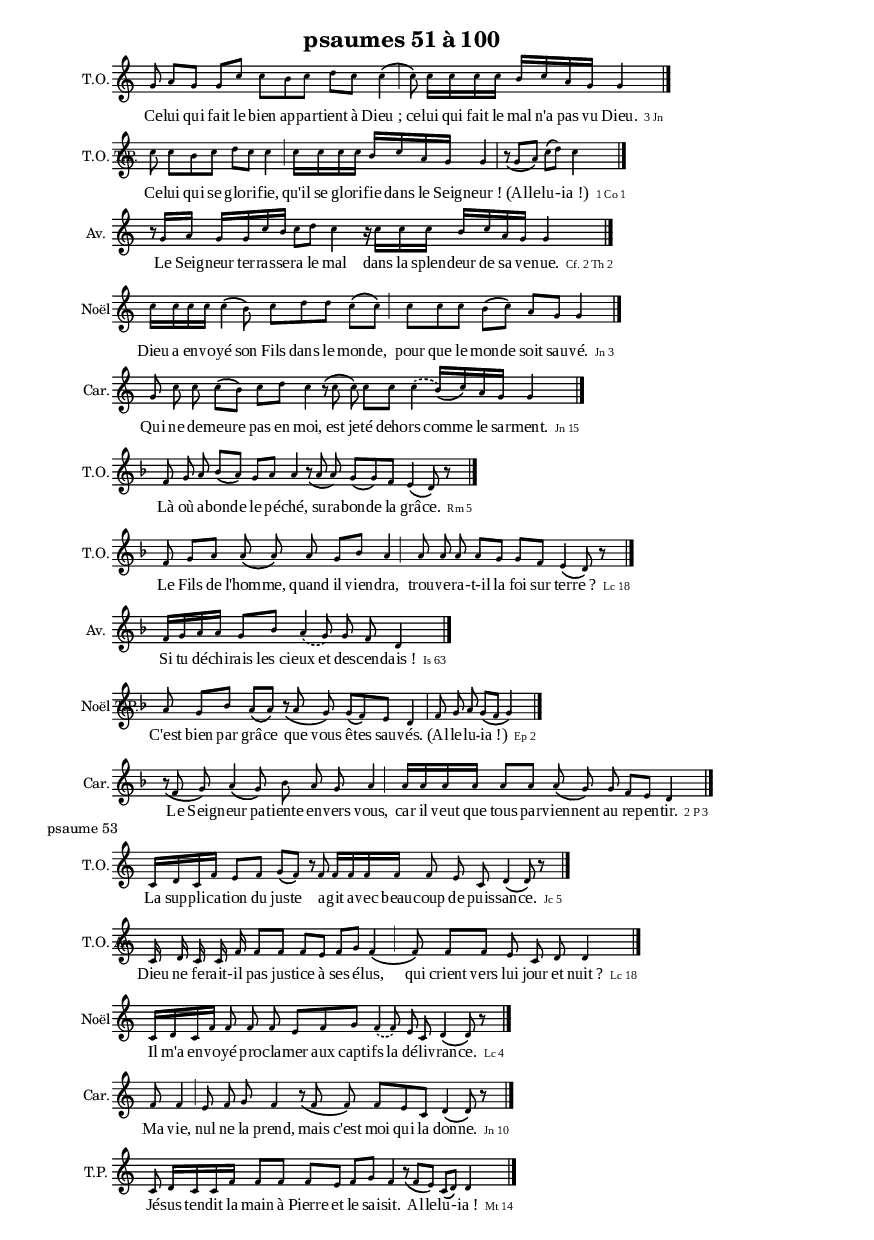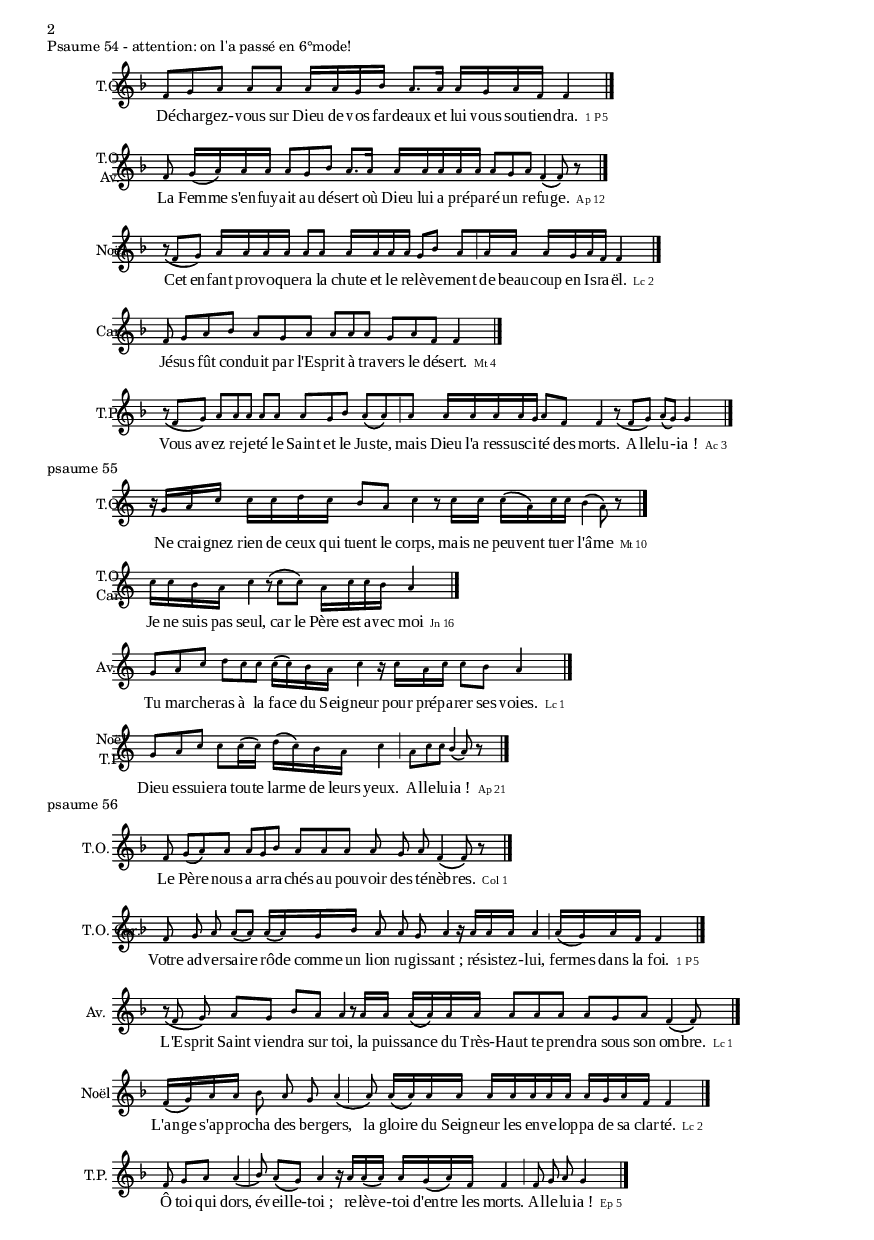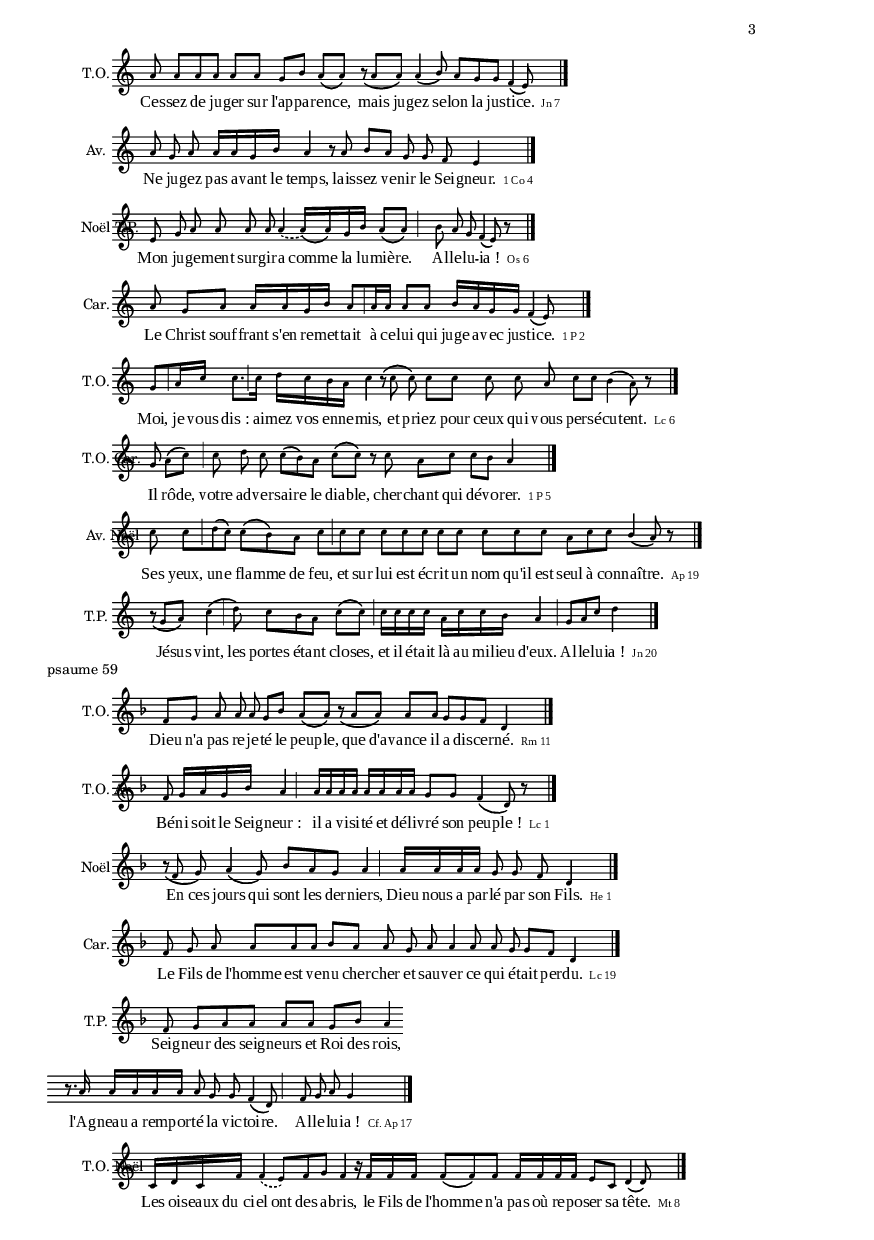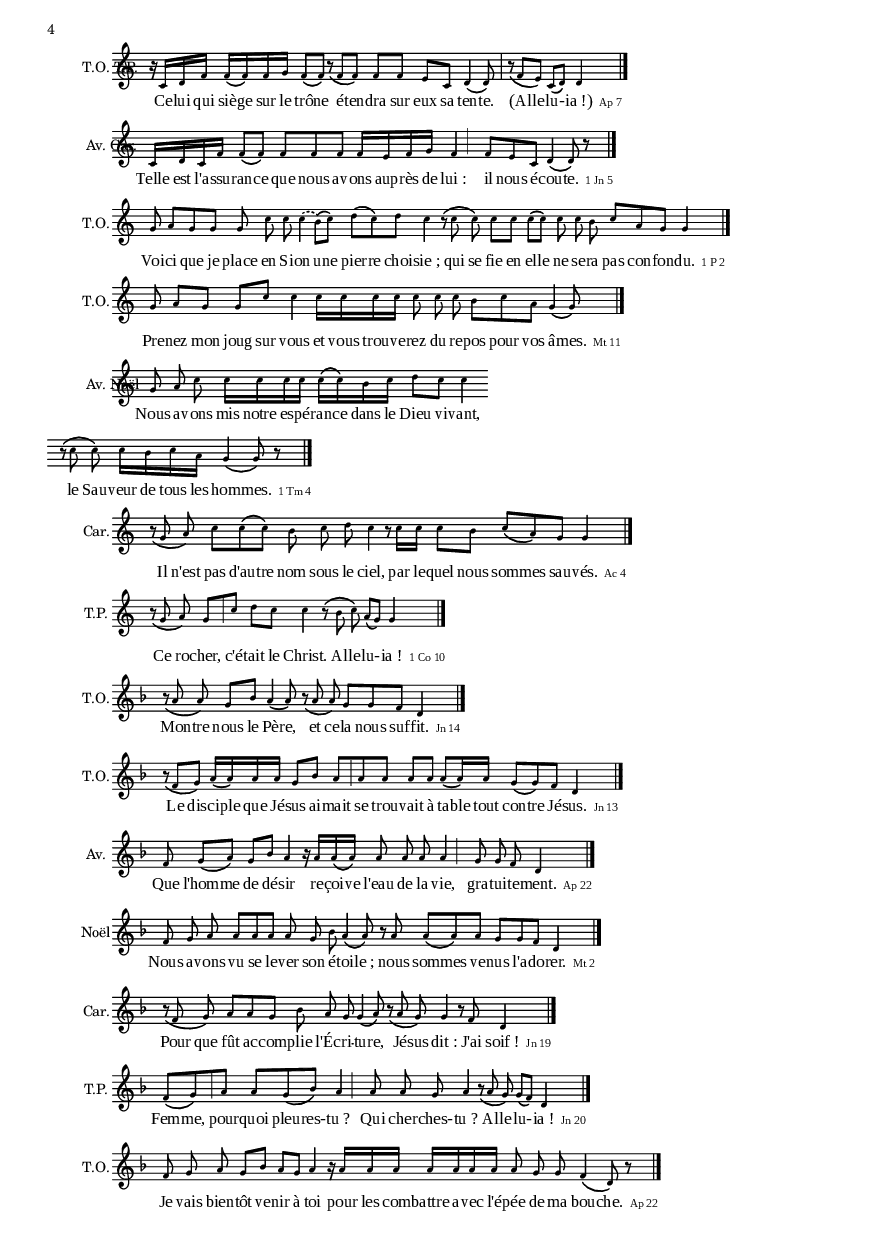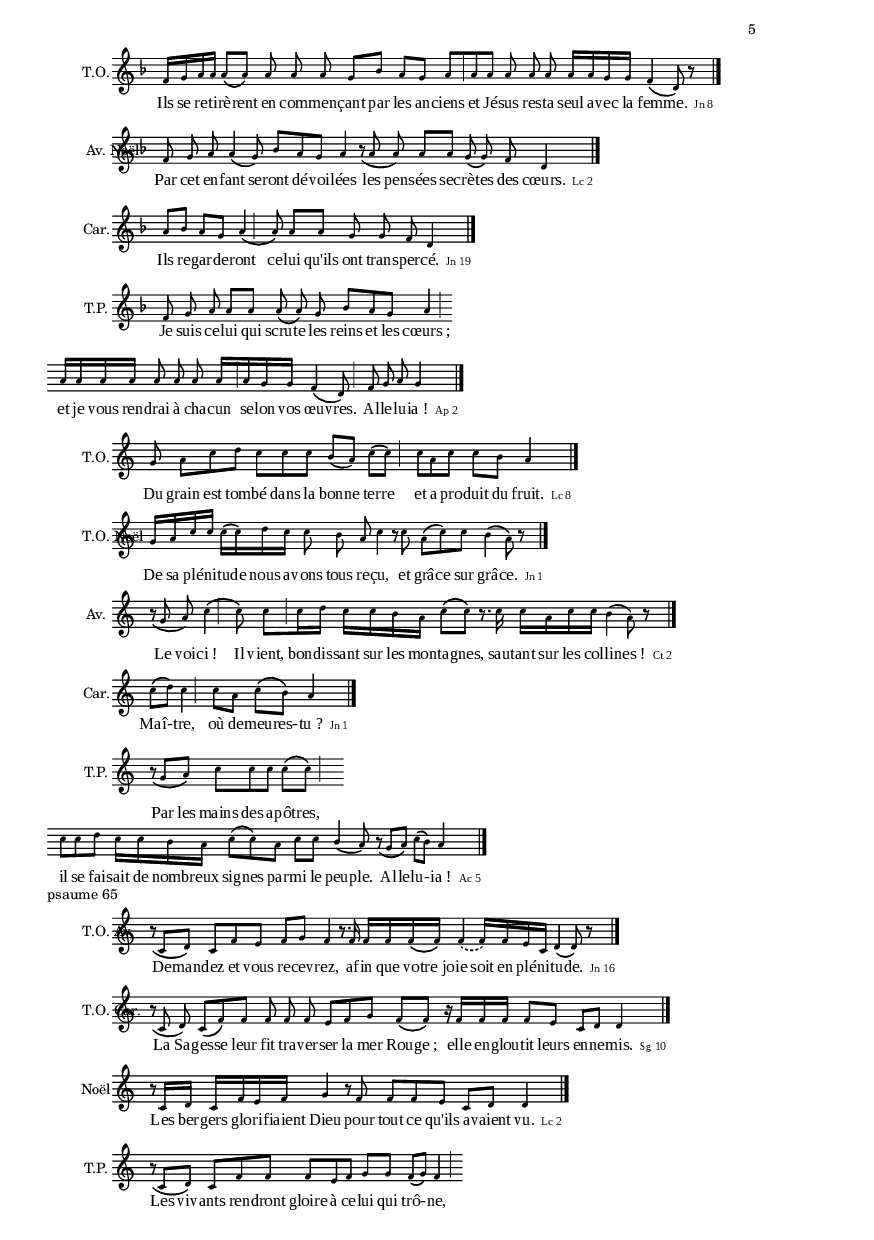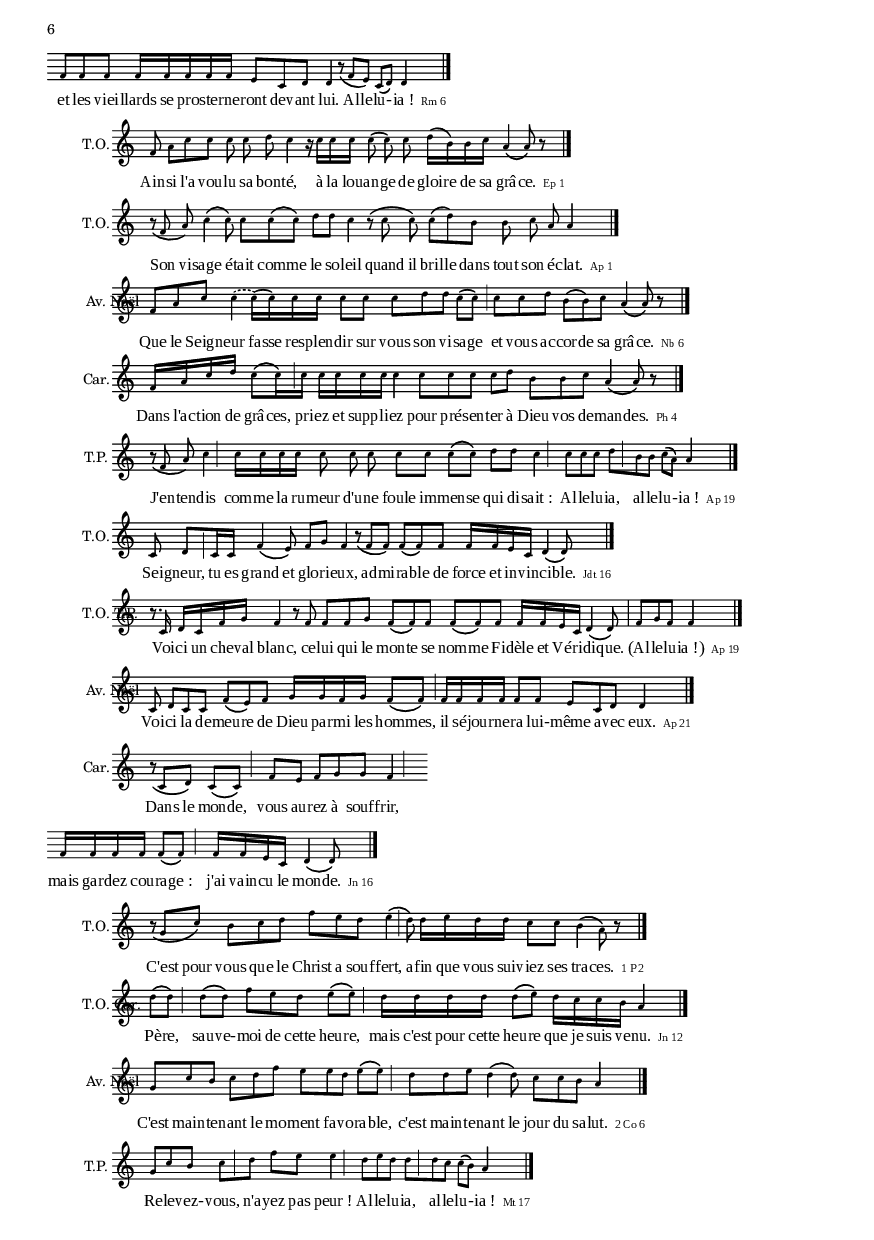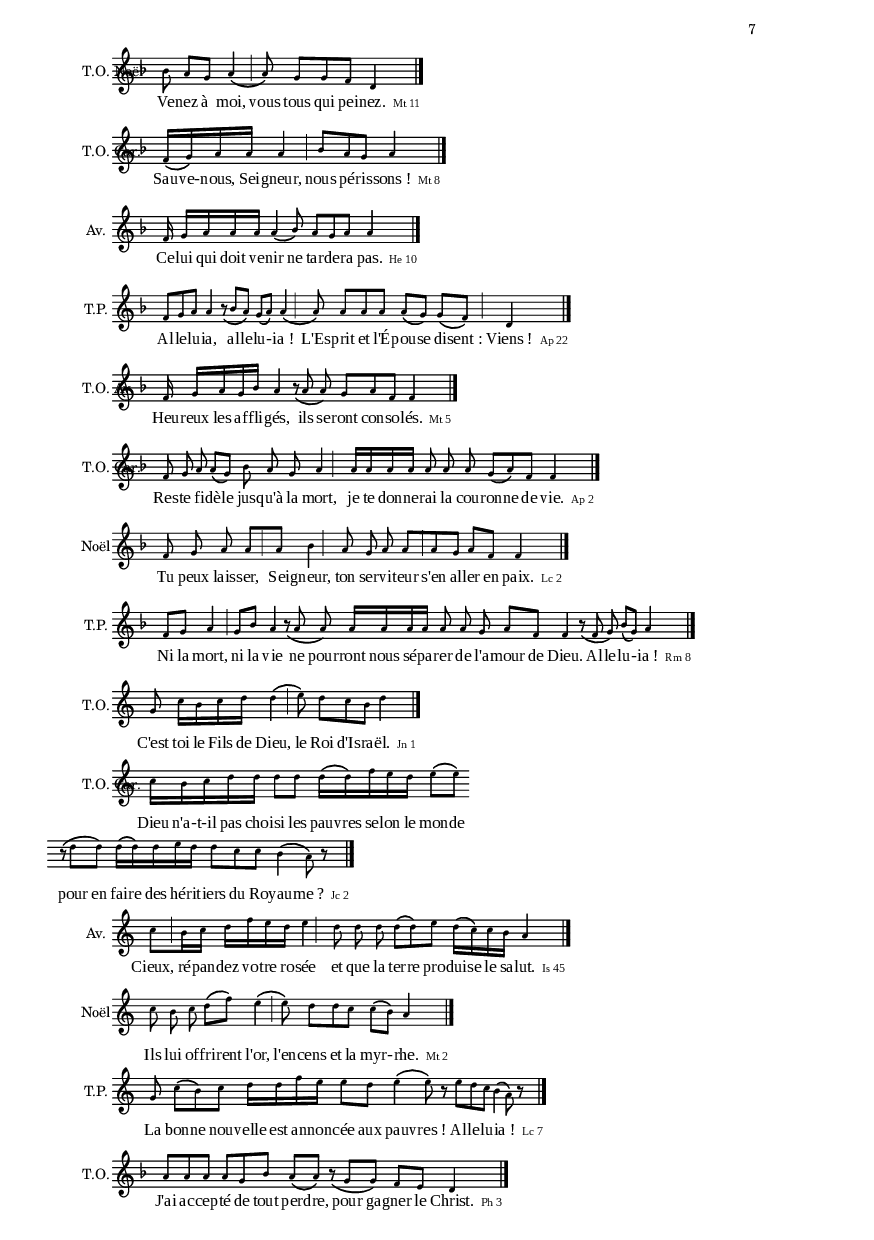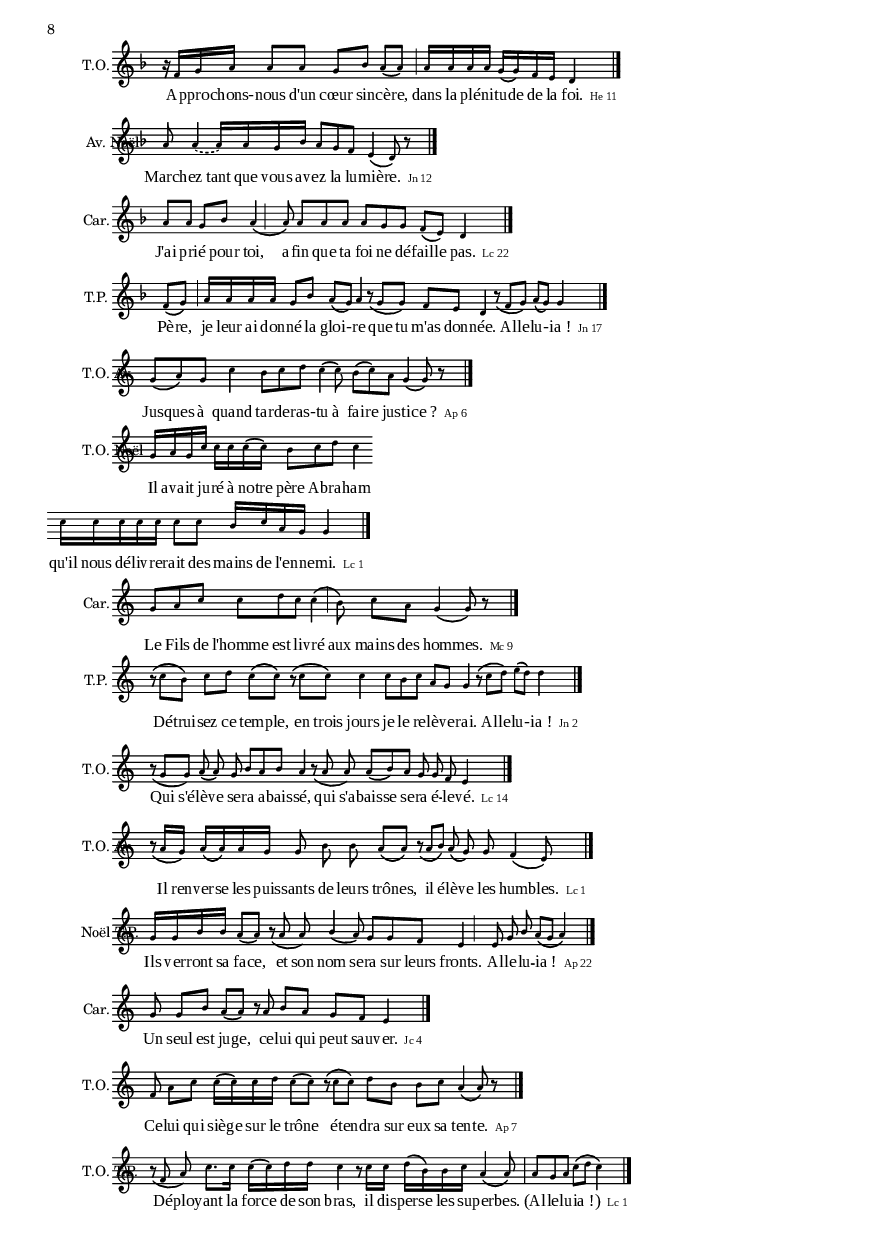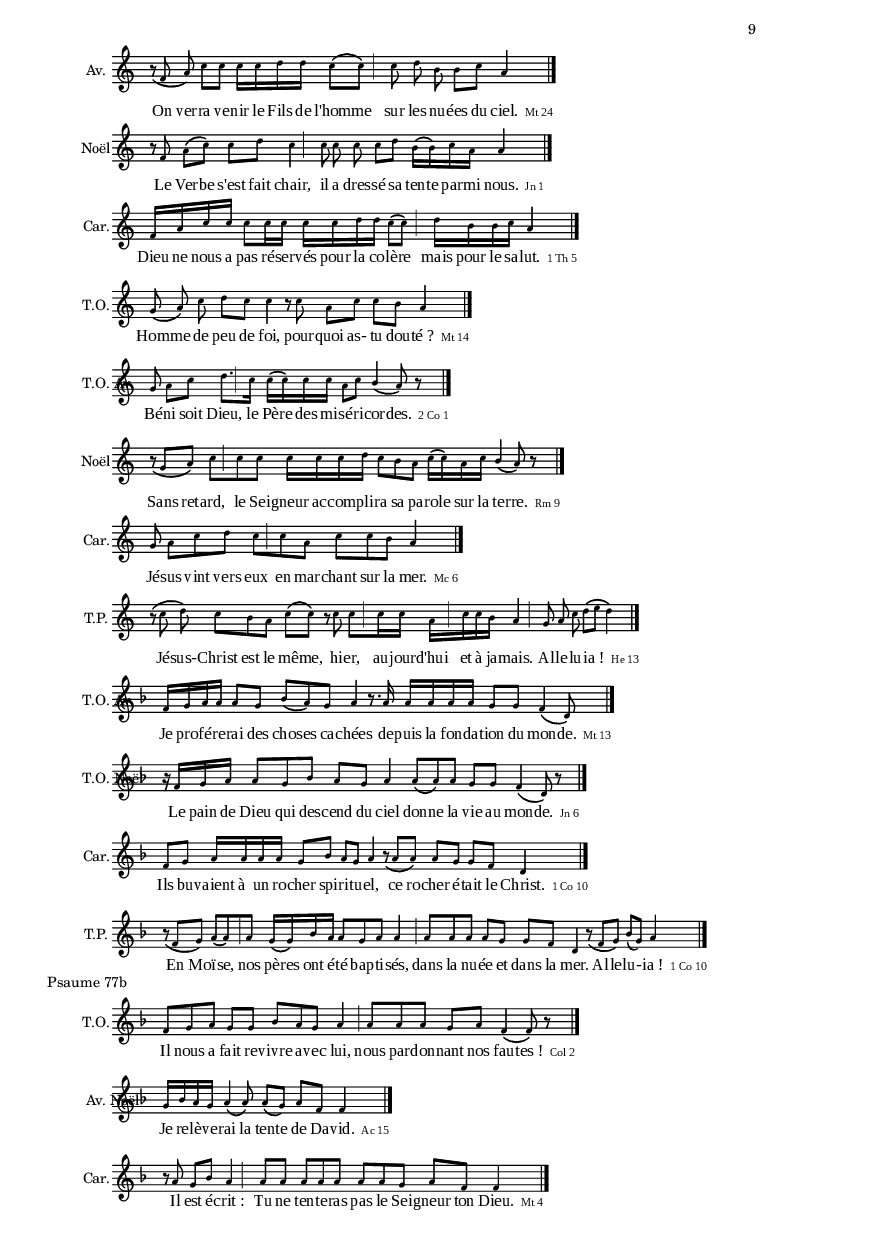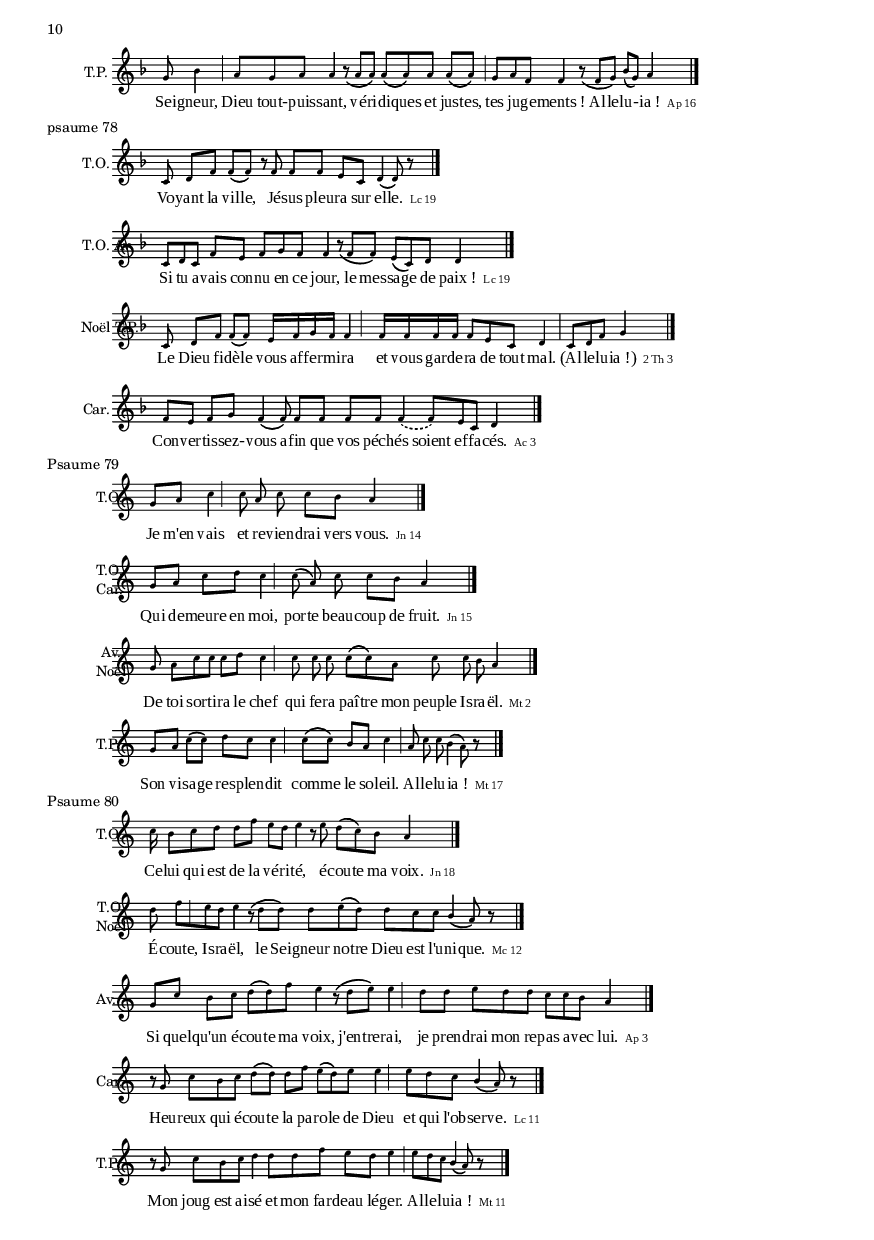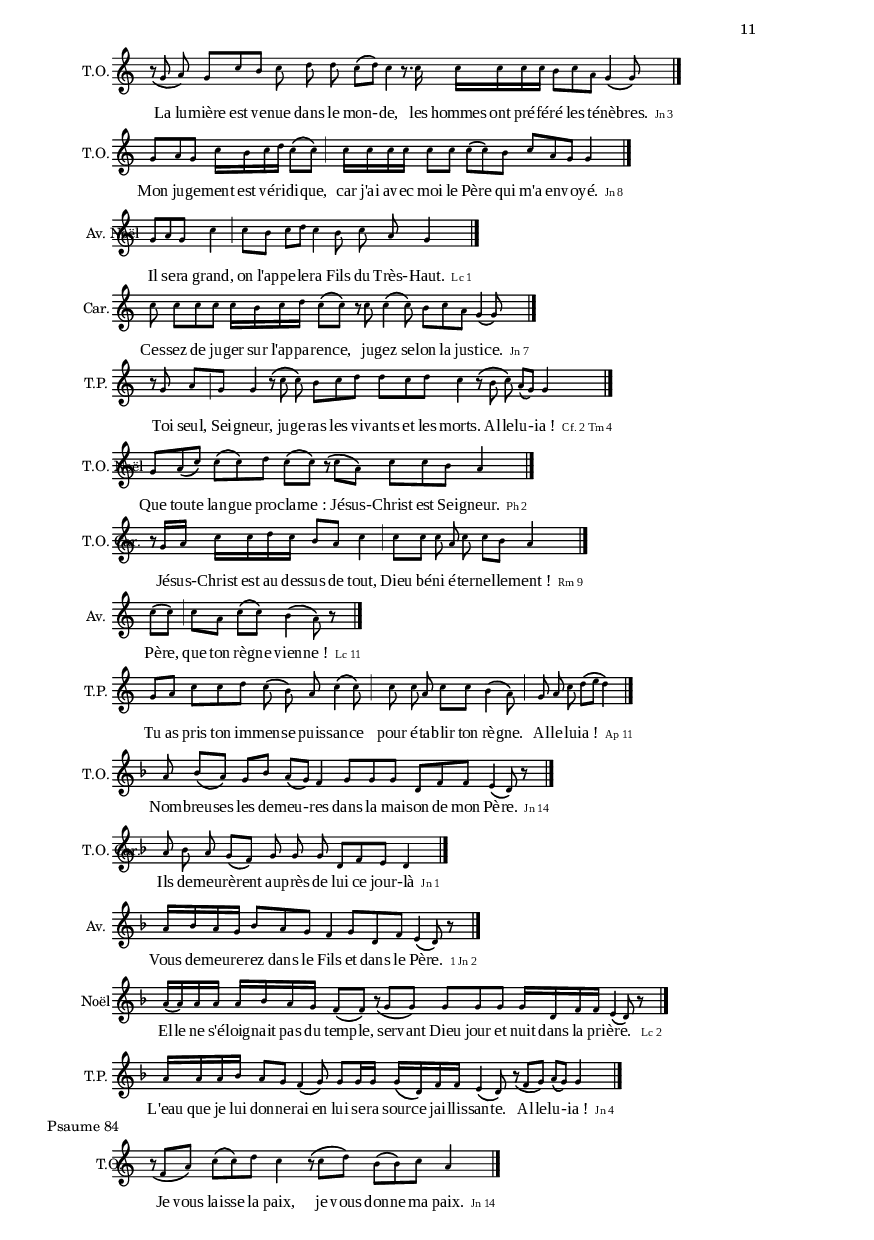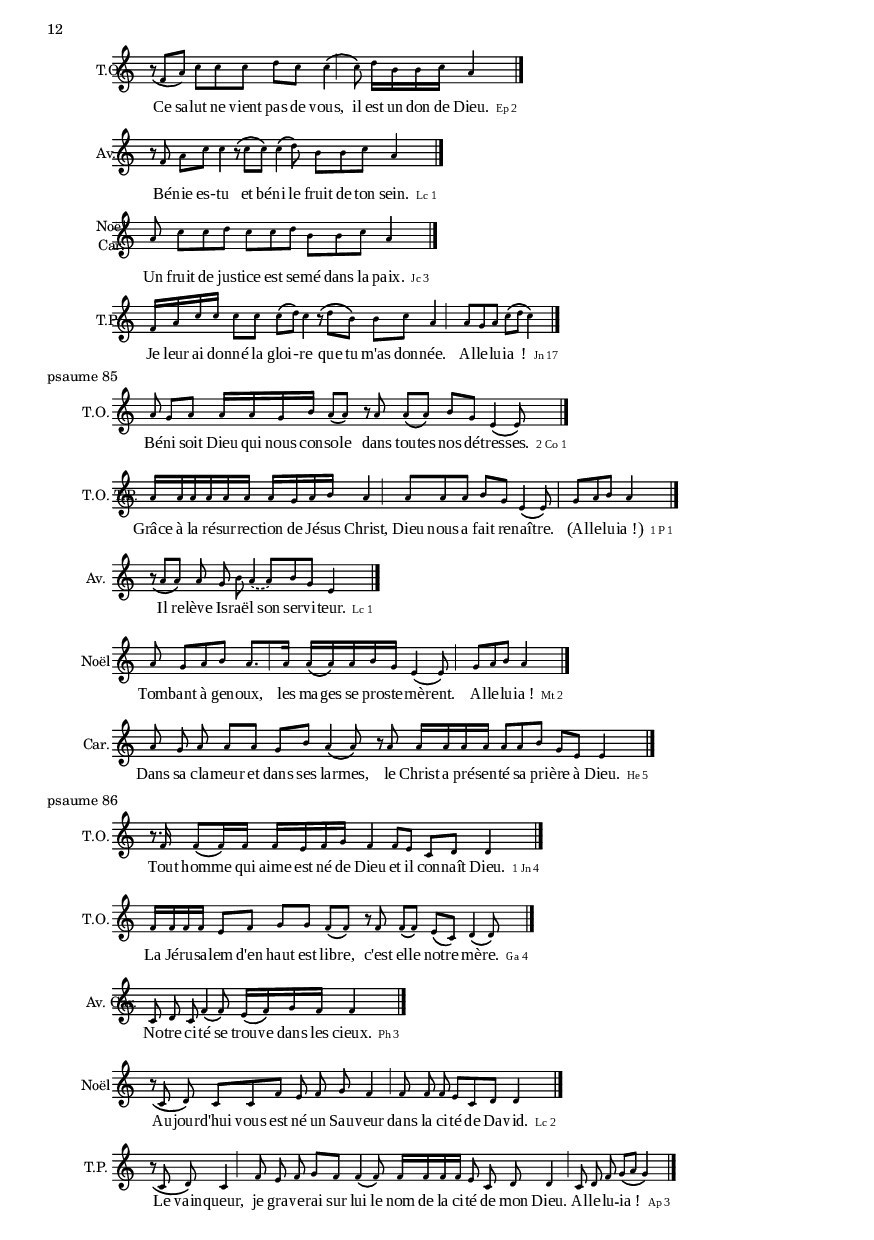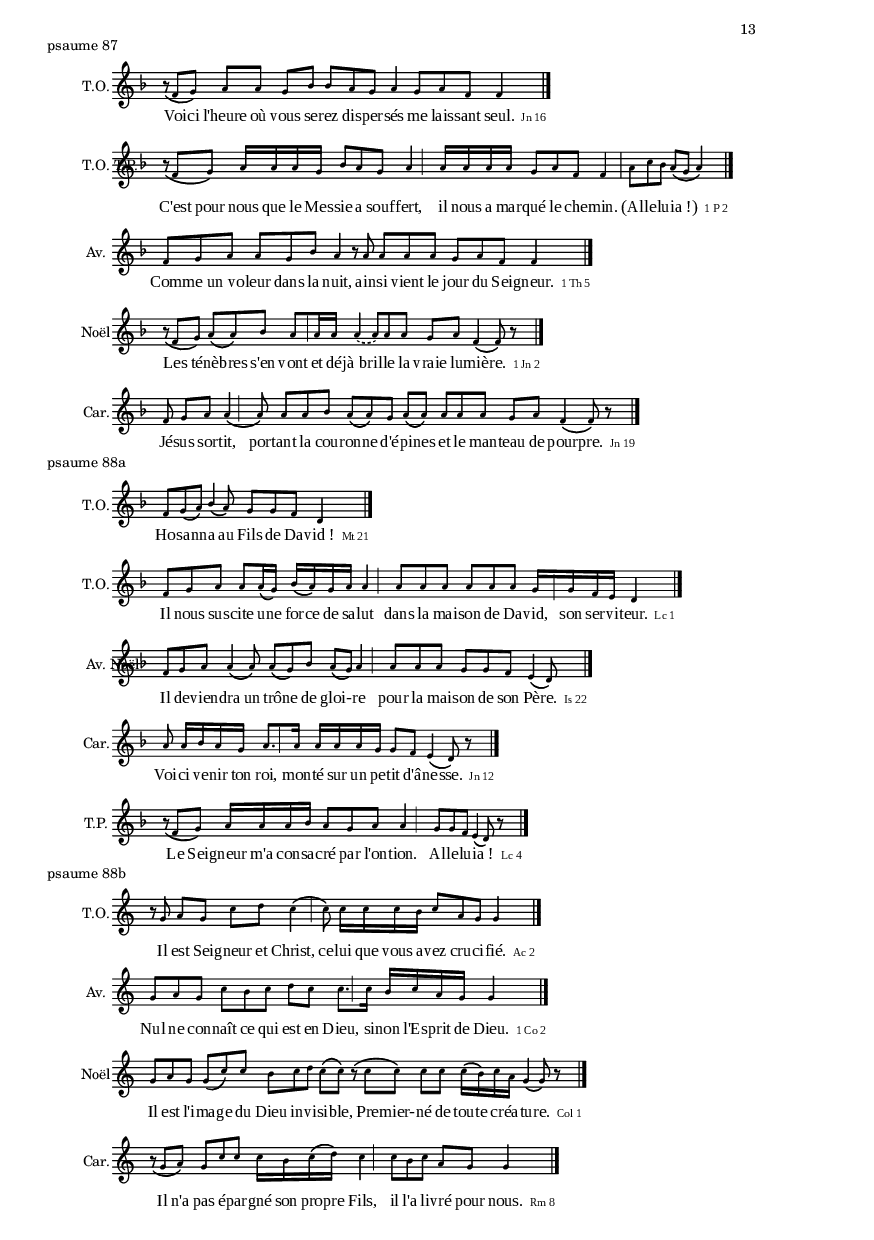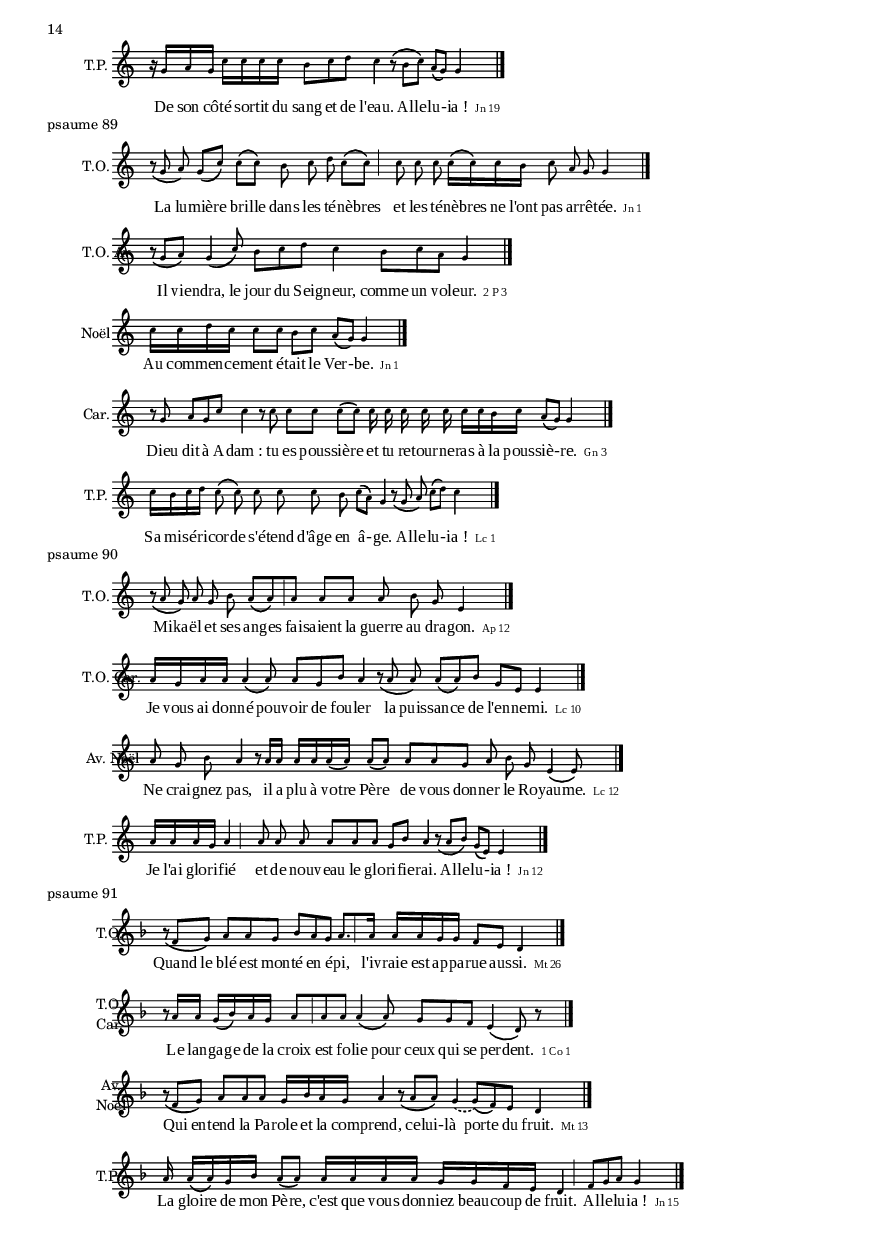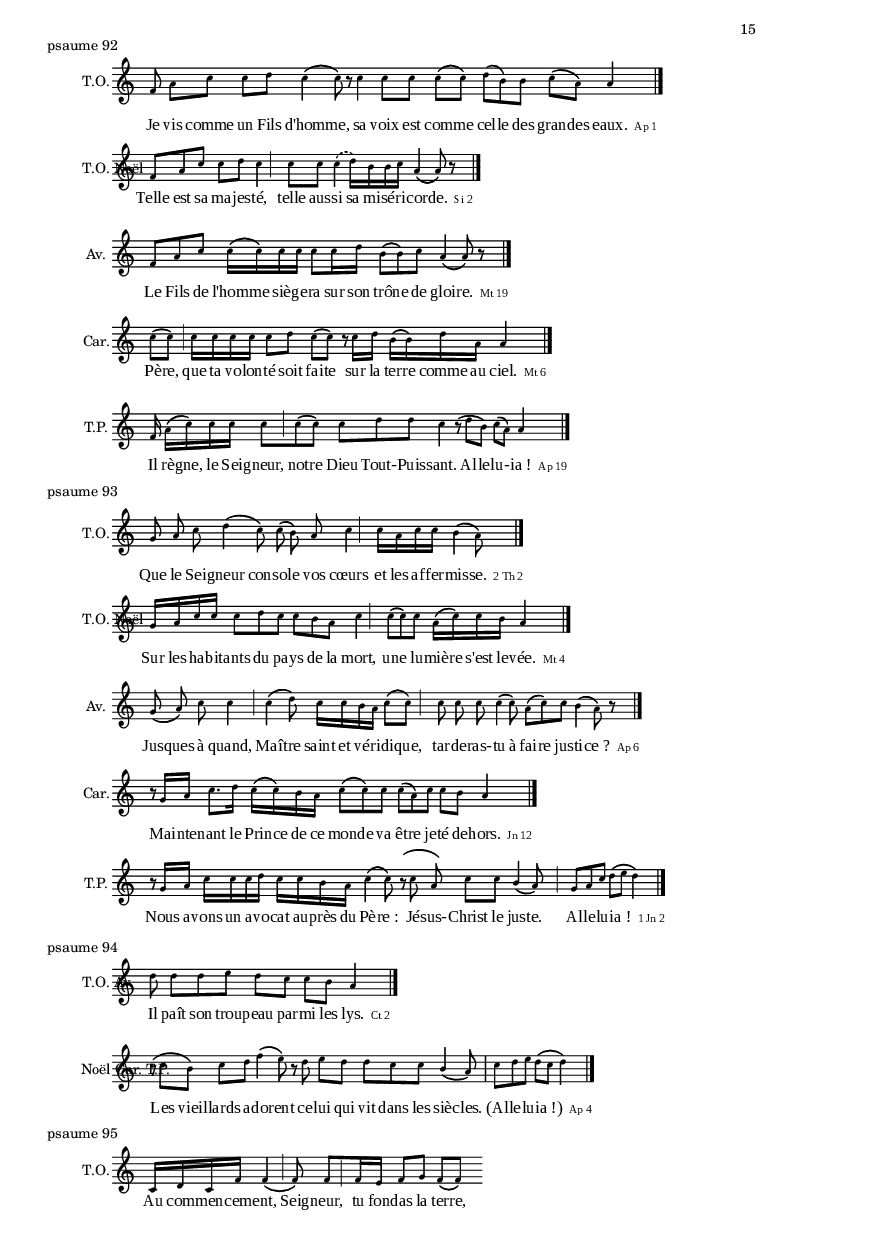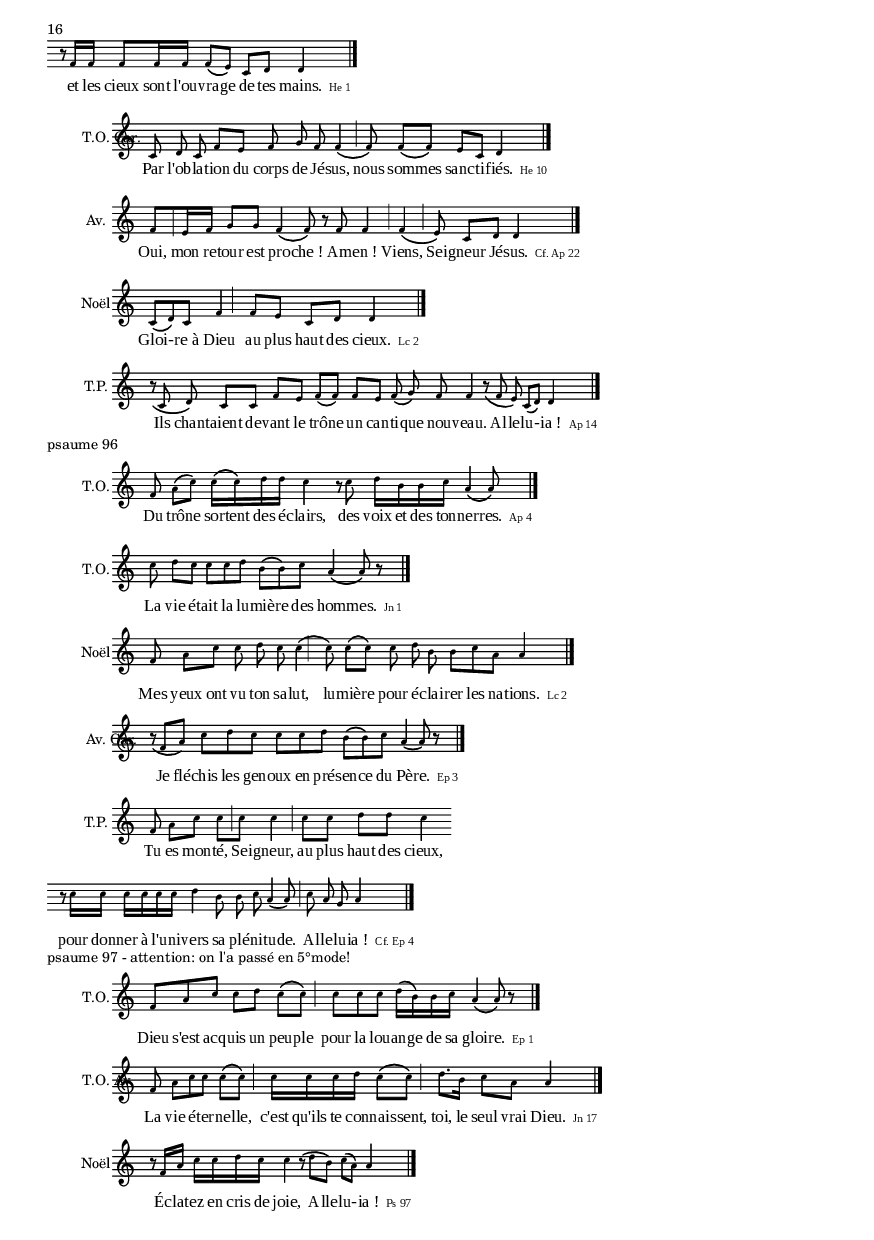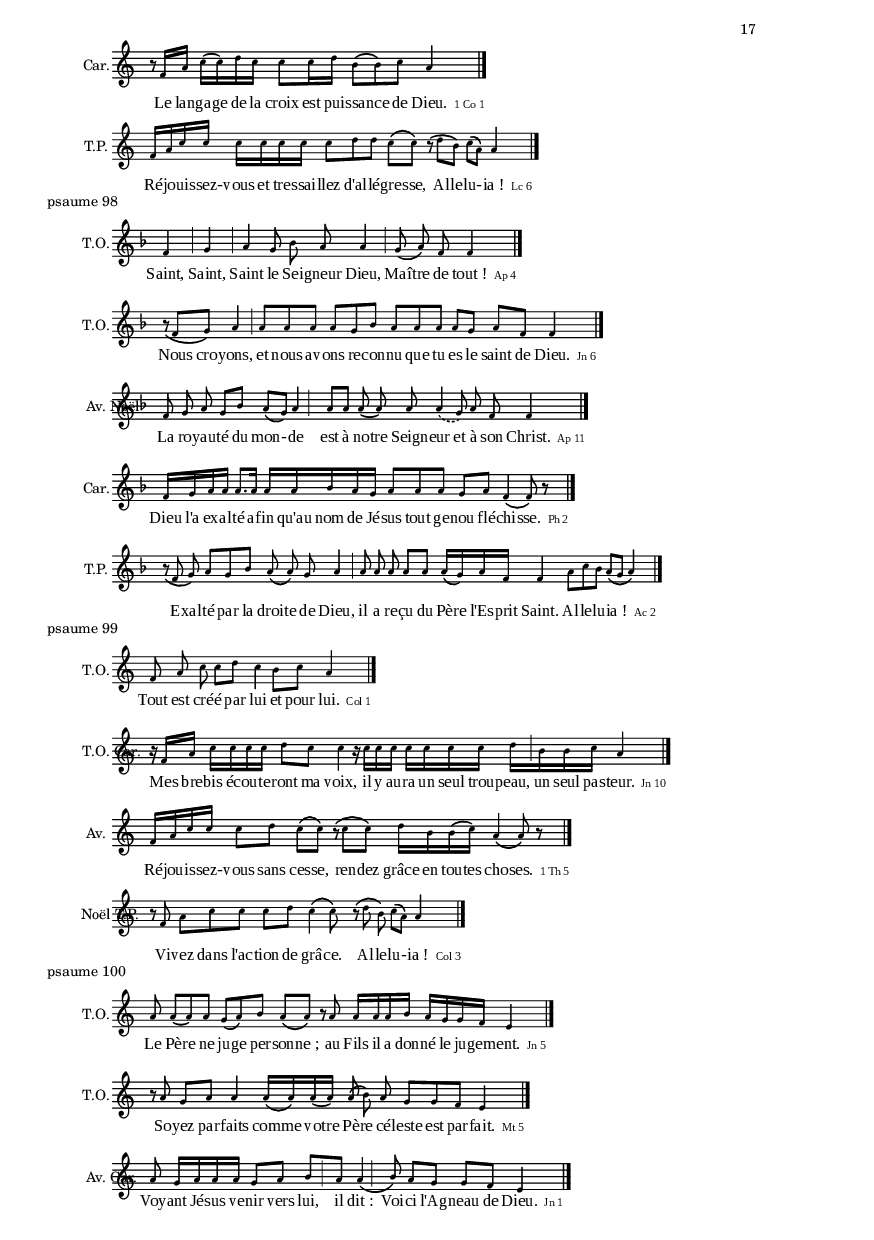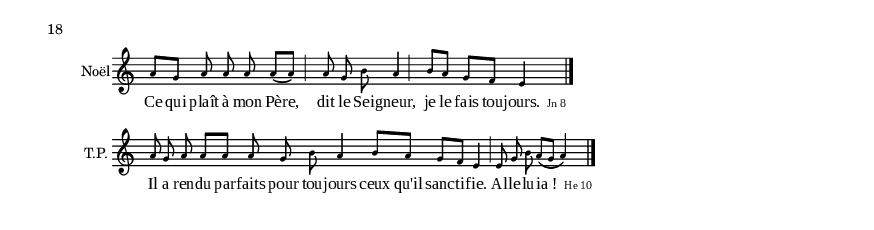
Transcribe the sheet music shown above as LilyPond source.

\version "2.10.0"
\include "definitions.ly"


#(ly:set-option 'point-and-click #f)
\paper {

	print-page-number = ##t
	
}

\header { title = \markup { psaumes 51 à 100 }}
%\markup { psaume 51 }
﻿\version "2.10.0"
\include "definitions.ly"

%\markup { psaume 51}

\relative c'' { 
	\new Staff {
		\cadenzaOn
		\set Staff.instrumentName = \markup{ \center-align { T.O. } }
		g8 a[ g] g[ c] \times 2/3 { c[ b c] } 
		d[ c]  	\times 2/3 { c4\(\cesure c8\) } 	
		c16[ c c c]  b16[ c a g]  g4
		\endBar
	}	\addlyrics {
		Ce -- lui qui fait le bien ap -- par -- tient à "Dieu ;" ce -- lui qui fait le mal n'a pas vu Dieu.
		\markup { \citation #"3 Jn"}
	}
}

\relative c'' { 
	\new Staff {
		\cadenzaOn
		\set Staff.instrumentName = \markup{ \center-align { T.O. T.P. } }
		c8
		\times 2/3 { c[ b c]}
		d[ c]
		c4
		\cesure
		c16[ c c c]
		b[ c a g]
		g4
		\barre
		\times 2/3 {r8_\(g[ a]\)} c[\( d\)] c4
		\endBar
	}	\addlyrics {
		Ce -- lui qui se glo -- ri -- fie, qu'il se glo -- ri -- fie dans le Seig -- "neur !" "(Al" -- le -- lu -- - -- "ia !)"
		\markup { \citation #"1 Co 1"}
	}
}
\relative c'' { 
	\new Staff {
		\cadenzaOn
		\set Staff.instrumentName = \markup{ \center-align { Av. } }
		r8 g16[ a]
		g[ g c b]
		c8[ d]
		c4
		\pespace \pespace
		r16 c[ c c]
		b[ c a g]
		g4
		
		
		\endBar
	}	\addlyrics {
		Le Seig -- neur ter --  ras -- se -- ra le mal dans la splen -- deur de sa ve -- nue. 
		\markup { \citation #"Cf. 2 Th 2"}
	}
}
\relative c'' { 
	\new Staff {
		\cadenzaOn
		\set Staff.instrumentName = \markup{ \center-align { Noël } }
		c16[ c c c]
		\times 2/3 { c4\( b8\)}
		\times 2/3 { c[ d d]}
		c[\( c\)]
		\cesure \pespace
		\times 2/3 { c[ c c] }
		b[\( c\)]
		a[ g]
		g4
		\endBar
	}	\addlyrics {
		Dieu a en -- vo -- yé son Fils dans le mon -- de, pour que le mon -- de soit sau -- vé.
		\markup { \citation #"Jn 3"}
	}
}
\relative c'' { 
	\new Staff {
		\cadenzaOn
		\set Staff.instrumentName = \markup{ \center-align { Car. } }
		\times 2/3 { g8 c c}
		c[\( b\)]
		c[ d]
		c4
		\pespace
		\times 2/3 { r8\( c c\) }
		c[ c]
		\slurDashed
		c4(
		b16)[\( c\) a g]
		g4
		\endBar
	}	\addlyrics {
		Qui ne de -- meu -- re pas en moi, est je -- té deho -- rs com -- me le sar -- ment.
		\markup { \citation #"Jn 15"}
	}
}


%\markup { psaume 52 }
﻿\version "2.10.0"
\include "definitions.ly"
%\markup { psaume 52}



\relative f' { 
	\new Staff {
		\cadenzaOn
		\key f \major
		\set Staff.instrumentName = \markup{ \center-align { T.O. } }
		
		\times 2/3 { f8 g a }
		bes[\( a\)]
		g[ a]
		a4
		\pespace
		\times 2/3 { r8_\( a a\) }
		\times 2/3 { g[\( g\) f] }
		e4\( d8\) r
		
		\endBar
	}
	\addlyrics {
		Là où a -- bon -- de le pé -- ché, su -- ra -- bon -- de la grâ -- ce.
		\markup { \citation #"Rm 5" }
	}
}
\relative f' { 
	\new Staff {
		\cadenzaOn
		\key f \major
		\set Staff.instrumentName = \markup{ \center-align { T.O. } }
		f8
		g[ a]
		\times 2/3 { a\( a\) a }
		g[ bes]
		a4
		\cesure \pespace
		\times 2/3 { a8 a a }
		a[ g]
		g[ f]
		e4\( d8\) r
		
		\endBar
	}
	\addlyrics {
		Le Fils de l'hom -- me, quand il vien -- dra, trou -- ve -- ra -- -t-il la foi sur ter -- "re ?"
		\markup { \citation #"Lc 18" }
	}
}

\relative f' { 
	\new Staff {
		\cadenzaOn
		\key f \major
		\set Staff.instrumentName = \markup{ \center-align { Av. } }
		f16[ g a a]
		g8[ bes]
		\slurDashed
		a4(
		\times 2/3 { g8) g f }
		d4
		\endBar
	}
	\addlyrics {
		Si tu dé -- chi -- rais "les ci" -- eux et des  -- cen -- "dais !"
		\markup { \citation #"Is 63" }
	}
}
\relative f' { 
	\new Staff {
		\cadenzaOn
		\key f \major
		\set Staff.instrumentName = \markup{ \center-align { Noël T.P. } }
		a8
		g[ bes]
		a[\( a\)]
		\pespace
		\times 2/3 { r_\( a g\) }
		\times 2/3 { g[\( f\) e] }
		d4
		\barre
		\times 2/3 { f8 g a }
		g[\( f]
		g4\)
		\endBar
	}
	\addlyrics {
		C'est bien par grâ -- ce que vous ê -- tes sau -- vés. "(Al" -- le -- lu -- "ia !)" _ _
		\markup { \citation #"Ep 2" }
	}
}

\relative f' { 
	\new Staff {
		\cadenzaOn
		\key f \major
		\set Staff.instrumentName = \markup{ \center-align { Car. } }
		\times 2/3 { r8_\( f g\) }
		\times 2/3 { a4\( g8\) }
		\times 2/3 { bes a g }
		a4
		\cesure \pespace
		a16[ a a a]
		a8[ a]
		\times 2/3 { a\( g\) g }
		f[ e]
		d4
		\endBar
	}
	\addlyrics {
		Le Seig -- neur pa -- tiente en -- vers vous, car il veut que tous par -- vien -- nent au re -- pen -- tir. 
		\markup { \citation #"2 P 3" }
	}
}



%\markup { psaume 53 }
﻿\version "2.10.0"
\include "definitions.ly"
\markup { psaume 53 }

\relative f' { 
	\new Staff {
		\cadenzaOn
		\set Staff.instrumentName = \markup{ \center-align { T.O. } }
		c16[ d c f]
		e8[ f]
		g[\( f\)] \pespace
		r f
		f16[ f f f]
		\times 2/3 { f8 e c }
		d4\( d8\) r
		
		
		\endBar
	}

	\addlyrics {
		
		La sup -- pli -- ca -- tion du jus -- te a -- git a -- vec beau -- coup de puis -- san -- ce.
		\markup { \citation #"Jc 5" } 
	}
}

\relative f' { 
	\new Staff {
		\cadenzaOn
		\set Staff.instrumentName = \markup{ \center-align { T.O. Av. } }
		\times 2/5 { c16 d c c f }
		f8[ f]
		f[ e] f[ g]
		\times 2/3 { f4\( \pespace\cesure\pespace f8\) }
		f[ f]
		\times 2/3 { e c d }
		d4
		\endBar
	}

	\addlyrics {
		Dieu ne fe -- rait- -- il pas jus -- tice à ses é -- lus, qui crient vers lui jour et "nuit ?" 
		\markup { \citation #"Lc 18" } 
	}
}

\relative f' { 
	\new Staff {
		\cadenzaOn
		\set Staff.instrumentName = \markup{ \center-align { Noël } }
		c16[ d c f]
		\times 2/3 { f8 f f }
		\times 2/3 { e[ f g] }
		\slurDashed f4(
		\times 2/3 { f8) e c }
		d4\( d8\) r
		\endBar
	}

	\addlyrics {
		Il m'a en -- vo -- yé pro -- cla -- mer aux capti -- fs la dé -- li -- vran -- ce.
		\markup { \citation #"Lc 4" } 
	}
}

\relative f' { 
	\new Staff {
		\cadenzaOn
		\set Staff.instrumentName = \markup{ \center-align { Car. } }
		f8
		f4
		\cesure
		\times 2/3 { e8 f g }
		f4
		\espace
		\times 2/3 { r8_\( f f\) }
		\times 2/3 { f[ e c] }
		d4\( d8\) r
		\endBar
	}

	\addlyrics {
		Ma vie, nul ne la prend, mais c'est moi qui la don -- ne.
		\markup { \citation #"Jn 10" } 
	}
}

\relative f' { 
	\new Staff {
		\cadenzaOn
		\set Staff.instrumentName = \markup{ \center-align { T.P. } }
		c8 d16[ c c f] f8[ f]
		f8[ e] f8[ g] f4 \pespace
		\times 2/3 {r8_\(f[ e]\)} c[\( d\)] d4
		\endBar
	}

	\addlyrics {
		Jé -- sus ten -- dit la main à Pierre et le sai -- sit. Al -- le -- lu -- - -- "ia !"
		\markup { \citation #"Mt 14" } 
	}
}





%\markup { psaume 54 }
﻿\version "2.12.0"
 \include "definitions.ly"
\markup {Psaume 54 - attention: on l'a passé en 6°mode! }



\relative a' { 
	\new Staff {
		\cadenzaOn 		\key f \major
		\set Staff.instrumentName = \markup{ \center-column { T.O. } }
		\times 2/3 { f8[ g a] }
		a8[ a]
		a16[ a g bes]
		a8.[ a16]
		a16[ g a f]
		f4
		
		
		\endBar
	}
	\addlyrics {
		Dé -- char -- gez- -- vous sur Dieu de vos far -- deaux et lui vous sou -- tien -- dra.
		\markup { \citation #"1 P 5" }
	}
}

\relative a' { 
	\new Staff {
		\cadenzaOn 		\key f \major
		\set Staff.instrumentName = \markup{ \center-column { T.O. Av. } }
		f8
		g16[\( a\) a a]
		\times 2/3 { a8[ g bes] }
		a8.[ a16]
		\times 2/5 {a16[a a a a]}
		\times 2/3 { a8[ g a] }
		f4\( f8\) r8		
		\endBar
	}
	\addlyrics {
		La Fem -- me s'en -- fuy -- ait au dés -- ert où Dieu lui a pré -- pa -- ré un re -- fu -- ge. 
		\markup { \citation #"Ap 12" }
	}
}
\relative a' { 
	\new Staff {
		\cadenzaOn 		\key f \major
		\set Staff.instrumentName = \markup{ \center-column { Noël } }
		\times 2/3 { r8_\( f[ g]\) }
		a16[ a a a]  a8[ a]		
		a16[ a a a]  g8[ bes]
		a8[\cesure a16 a]
		a16[ g a f]  f4
		\endBar
	}
	\addlyrics {
		Cet en -- fant pro -- vo -- que -- ra la chute et le re -- lè -- ve -- ment de beau -- coup en Is -- ra -- ël.
		\markup { \citation #"Lc 2" }
	}
}

\relative a' { 
	\new Staff {
		\cadenzaOn 		\key f \major
		\set Staff.instrumentName = \markup{ \center-column { Car. } }
		f8		
		\times 2/3 { g8[ a bes] }
		\times 2/3 { a8[ g a] }
		\times 2/3 { a8[ a a] }
		\times 2/3 { g8[ a f] }
		f4
		\endBar
	}
	\addlyrics {
		Jé -- sus fût con -- duit par l'Es -- prit à tra -- vers le dés -- ert.
		\markup { \citation #"Mt 4" }
	}
}


\relative a' { 
	\new Staff {
		\cadenzaOn 		\key f \major
		\set Staff.instrumentName = \markup{ \center-column { T.P. } }
		\times 2/3 { r8_\( f[ g]\) }
		\times 2/3 { a8[ a a] }  a8[ a]
		\times 2/3 { a8[ g bes] }
		\times 2/3 { a8[\( a\)\cesure a] }
		\times 2/5 {a16[a a a g]}
		a8[ f] f4
		\times 2/3 {r8_\(f[ g]\)} a[\( g\)] g4
		\endBar
	}
	\addlyrics {
		Vous av -- ez re -- je -- té le Saint et le Jus -- te, mais Dieu l'a ress -- usc -- i -- té des morts. " A" -- lle -- lu -- - -- "ia !"
		\markup { \citation #"Ac 3" }
	}
}

%\markup { psaume 55 }
﻿\version "2.12.0"
\include "definitions.ly"

\markup { psaume 55}

\relative c'' { 
	\new Staff {
		\cadenzaOn
		
		\set Staff.instrumentName = \markup{ \center-column { T.O.} }
		r16 g[ a c] c[ c d c] b8[ a] c4 r8 c16[ c]  c16[\( a\) c c] \stemDown b4\( a8\) r8

		
		
		\endBar
	}

	\addlyrics {
		
		Ne crai -- gnez rien de ceux qui tuent le corps, mais ne peu -- vent tu -- er l'â -- me
		\markup { \citation #"Mt 10" } }
	
	
}
\relative c'' { 
	\new Staff {
		\cadenzaOn
		
		\set Staff.instrumentName = \markup{ \center-column { T.O. Car.} }
		c16[ c b a] c4 
		\pespace
		\times 2/3 { r8\( c[  c\)] } a16[ c c b] a4 

		
		
		\endBar
	}

	\addlyrics {
		
		Je ne suis pas seul, car le Père est a -- vec moi
		\markup { \citation #"Jn 16" } }
	
	
}

\relative c'' { 
	\new Staff {
		\cadenzaOn
		
		\set Staff.instrumentName = \markup{ \center-column { Av.} }
		\times 2/3 {g8[ a c]} \times 2/3 { d[ c  c] } c16[\( c\) b a] c4 r16 c[ a c] c8[ b] a4 

		
		
		\endBar
	}

	\addlyrics {
		
		Tu mar -- che -- ras à  la fa -- ce du Sei -- gneur pour pré -- pa -- rer ses voies.
		\markup { \citation #"Lc 1" } }
	
	
}

\relative c'' { 
	\new Staff {
		\cadenzaOn
		
		\set Staff.instrumentName = \markup{ \center-column { Noël T.P. } }
		\times 2/3 {g8[ a c]} c[ c16\( c\)] d[\( c\) b a] c4 \cesure \times 2/3 { a8[c c] } 
		\stemUp
		b4\( a8\) r8
		\stemNeutral
		
		
		
		
		\endBar
	}

	\addlyrics {
		
		Dieu es -- suie -- ra tou -- te lar -- me de leurs yeux. " Al" -- le -- lu -- "ia !" _
		\markup { \citation #"Ap 21" } }
	
	
}

%\markup { psaume 56 }
﻿\version "2.10.0"
\include "definitions.ly"


\markup { psaume 56}
\relative a' { 
	\new Staff {
		\cadenzaOn	\key f \major
		\set Staff.instrumentName = \markup{ \center-align { T.O. } }
		f8 \times 2/3 { g[\( a\) a] } 
		\times 2/3 { a[  g bes] }  \times 2/3 { a[ a a] } 
		\times 2/3 { a8 g a }
		f4\( f8\) r
		\endBar
	}
	\addlyrics {
		Le Pè -- re nous a ar -- ra -- chés au pou -- voir des té -- nèb -- res.
		\markup { \citation #"Col 1" }
	}
}


\relative a' { 
	\new Staff {
		\cadenzaOn 		\key f \major
		\set Staff.instrumentName = \markup{ \center-align { T.O. Car. } }
		\times 2/3 { f8 g a }
		a[\( a\)]
		a16[\( a\) g bes]
		\times 2/3 { a8 a g }
		a4
		r16 a[ a a]
		a4
		\cesure 
		a16[\( g\) a f]
		f4
		\endBar
	}
	\addlyrics {
		 Votre ad -- ver -- sai -- re rô -- de comme un lion ru -- gis -- "sant ;" ré -- sis -- tez- -- lui, fer -- mes dans la foi.
		\markup { \citation #"1 P 5" }
	}
}



\relative a' { 
	\new Staff {
		\cadenzaOn 		\key f \major
		\set Staff.instrumentName = \markup{ \center-align { Av. } }
		\times 2/3 { r8_\( f g\) }
		a[ g] bes[ a] a4  
r8  a16[ a]  a16[\( a\) a a]
	\times 2/3 { a8[ a a] }
	\times 2/3 { a[ g a] }
		\times 2/3 { f4\( f8\) }
		\endBar
	}
	\addlyrics {
		 L'Es -- prit Saint vien -- dra sur toi, la puis -- san -- ce du Très- -- Haut te pren -- dra sous son om -- bre.
		\markup { \citation #"Lc 1" }
	}
}



\relative a' { 
	\new Staff {
		\cadenzaOn	\key f \major
		\set Staff.instrumentName = \markup{ \center-align { Noël } }
		f16[\( g\) a a]
		\times 2/3 { bes8 a g }
		\times 2/3 { a4\(\cesure\pespace  a8\) }
		a16[\( a\) a a]
		\times 2/5 {a16[a a a a]}
		a16[ g a f]
		f4
		
		\endBar
	}
	\addlyrics {
		L'an -- ge s'ap -- pro -- cha des ber -- gers, la gloi -- re du Seign -- eur les en -- ve -- lop -- pa de sa clar -- té.
		\markup { \citation #"Lc 2" }
	}
}



\relative a' { 
	\new Staff {
		\cadenzaOn 		\key f \major
		\set Staff.instrumentName = \markup{ \center-align { T.P. } }
		f8
		g[ a]
		\override Stem #'neutral-direction = #up
		\times 2/3 { a4\( \cesure  bes8\) }
		a[\( g\)]
		a4
		\espace
		r16 a[ a\( a\)]
		a16[ g\( a\) f]
		f4
		\cesureall
		\times 2/3 { f8 g a }
		g4
		\endBar
	}
	\addlyrics {
		 Ô toi qui dors, é -- veil -- le- -- "toi ;" re -- lè -- ve- -- toi d'en -- tre les morts. Al -- le -- lu -- "ia !"
		\markup { \citation #"Ep 5" }
	}
}



%\markup { psaume 57 }
﻿\version "2.10.0"
\include "definitions.ly"

%\markup { psaume 57}


\relative a' { 
	\new Staff {
		\cadenzaOn
		\set Staff.instrumentName = \markup{ \center-align { T.O. } }
		a8
		\times 2/3 { a[ a a] }
		a[ a]
		g[ b]
		a[\( a\)]
		\espace
		\times 2/3 { r8_\( a[ a\)]] }
		\times 2/3 { a4_\( \stemUp b8\) }
		\times 2/3 { a8[ g g] }
		f4\( e8\)
		\endBar
	}

	\addlyrics {
		Ces -- sez de ju -- ger sur l'ap -- pa -- ren -- ce, mais ju -- gez se -- lon la jus -- ti -- ce.
		\markup { \citation #"Jn 7" } 
	}
}

\relative a' { 
	\new Staff {
		\cadenzaOn
		\set Staff.instrumentName = \markup{ \center-align { Av. } }
		\times 2/3 { a8 g a }
		a16[ a g b]
		a4
		\espace
		r8 a
		b[ a]
		\times 2/3 { g g f }
		e4
		\endBar
	}

	\addlyrics {
		Ne ju -- gez pas a -- vant le temps, lais -- sez ve -- nir le Sei -- gneur.
		\markup { \citation #"1 Co 4" } 
	}
}

\relative a' { 
	\new Staff {
		\cadenzaOn
		\set Staff.instrumentName = \markup{ \center-align { Noël T.P. } }
		\times 2/3 { e8 g a }
		\times 2/3 { a a a }
		\slurDashed a4(
		a16)[\( a\) g b]
		a8[\( a\)]
		\cesure \pespace 
		\times 2/3 { b a g }
		f4\( e8\) r8
		\endBar
	}

	\addlyrics {
		Mon ju -- ge -- ment sur -- gir -- a com -- me la lu -- miè -- re. " Al" -- le -- lu -- "ia !" _
		\markup { \citation #"Os 6" } 
	}
}

\relative a' { 
	\new Staff {
		\cadenzaOn
		\set Staff.instrumentName = \markup{ \center-align { Car. } }
		a8
		g[ a]
		a16[ a g b]
		a8[ \cesure a16 a]
		a8[ a]
		b16[ a g g]
		f4\( e8\)
		\endBar
	}

	\addlyrics {
		Le Christ souf -- frant s'en re -- met -- tait à ce -- lui qui juge a -- vec jus -- ti -- ce.
		\markup { \citation #"1 P 2" } 
	}
}



%\markup { psaume 58 }
﻿\version "2.10.0"
\include "definitions.ly"


%\markup { psaume 58}




\relative c'' { 
	\new Staff {
		\cadenzaOn
		
		\set Staff.instrumentName = \markup{ \center-align { T.O. } }
		g8[ \cesure a16 c] c8.[ \cesure c16] d[ c b a] c4 
		\pespace
		\times 2/3 { r8\( c c\) } c[ c] \times 2/3 { c c a } c[ c] \stemDown b4\( a8\) r

		
		
		
		\endBar
	}

	\addlyrics {
		
		Moi, je vous "dis :" ai -- mez vos en -- ne -- mis, et pri -- ez pour ceux qui vous per -- sé -- cu -- tent.

		
		\markup { \citation #"Lc 6" } }
	
	
}


\relative c'' { 
	\new Staff {
		\cadenzaOn
		
		\set Staff.instrumentName = \markup{ \center-align { T.O. Car. } }
		g8 a[\( c\)] \cesure  \times 2/3 { c d c } \times 2/3 { c[\( b\) a] } c[\( c\)] r c a[ c] c[ b] a4

		
		
		
		\endBar
	}

	\addlyrics {
		
		Il rô -- de, votre ad -- ver -- sai -- re le dia -- ble, cher -- chant qui dé -- vo -- rer.

		
		\markup { \citation #"1 P 5" } }
	
	
}
\relative c'' { 
	\new Staff {
		\cadenzaOn
		
		\set Staff.instrumentName = \markup{ \center-align { Av. Noël } }
		c8 \times 2/3 { c[\cesure d\( c]\) } 
		\times 2/3 { c[\( b\) a] }
		\times 2/3 { c[\cesure c c] }  \times 2/3 { c[ c c] }  c[ c]
		\times 2/3 { c[ c c] }  \times 2/3 { a[ c c] }
		\stemUp b4\( a8\) r8
		\endBar
	}

	\addlyrics {
		
		Ses yeux, un -- e fla -- mme de feu, et sur lui est éc -- rit un nom qu'il est seul à con -- naî -- tre.

		
		\markup { \citation #"Ap 19" } }
	
	
}


\relative c'' { 
	\new Staff {
		\cadenzaOn
		
		\set Staff.instrumentName = \markup{ \center-align { T.P. } }
		\times 2/3 { r8_\( g[ a]\) }
		\times 2/3 { c4\(\cesure d8\) }  
		\times 2/3 { c[ b a] }  c[\( c\)] \cesure
		c16[ c c c]
		a16[ c c b] a4 \cesure
		\times 2/3 {g8[ a c]} d4
		\endBar
	}

	\addlyrics {
		
		Jé -- sus vint, les portes ét -- ant clo -- ses, et il ét -- ait là au mil -- ieu d'eux. Al -- le -- lu -- "ia !"
		
		\markup { \citation #"Jn 20" } }
	
	
}



%\markup { psaume 59 }
﻿\version "2.10.0"
\include "definitions.ly"

\markup { psaume 59}



\relative f' { 
	\new Staff {
		\cadenzaOn
		\key f \major
		\set Staff.instrumentName = \markup{ \center-align { T.O. } }
		f8[ g]
		\times 2/3 { a a a }
		g[ bes]
		a[\( a\)]  \times 2/3 { r8_\( a[ a]\) }
		a[ a]
\times 2/3 { g[ g f]}
		
		d4
		 
		
		\endBar
	}
	\addlyrics {
		Dieu n'a pas re -- je -- té le peu -- ple, que d'a -- vance il a dis -- cer -- né.
		\markup { \citation #"Rm 11" }
	}
}
\relative f' { 
	\new Staff {
		\cadenzaOn
		\key f \major
		\set Staff.instrumentName = \markup{ \center-align { T.O. Av. } }
		f8  g16[ a g bes] a4 \cesure\pespace
		\times 2/5 {a16[ a a a]}
		a16[ a a a]
		g8[ g]
		f4\( d8\) r8
		\endBar
	}
	\addlyrics {
		Bé -- ni soit le Seig -- "neur :"  il a vi -- si -- té et dé -- li -- vré son peu -- "ple !"
		\markup { \citation #"Lc 1" }
	}
}


\relative f' { 
	\new Staff {
		\cadenzaOn
		\key f \major
		\set Staff.instrumentName = \markup{ \center-align { Noël } }
		\times 2/3 { r8_\( f g\)}
		\times 2/3 { a4\( g8\)}
		\times 2/3 { bes[ a g]}
		a4
		\cesure\pespace
		a16[ a a a]
		\times 2/3 { g8 g f}
		d4
		\endBar
	}
	\addlyrics {
		En ces jours qui sont les der -- niers, Dieu nous a par -- lé par son Fils.
		\markup { \citation #"He 1" }
	}
}
\relative f' { 
	\new Staff {
		\cadenzaOn
		\key f \major
		\set Staff.instrumentName = \markup{ \center-align { Car. } }
		\times 2/3 { f8 g a}
		\times 2/3 { a[ a a]}
		bes[ a]
		\times 2/3 { a g a}
		a4
		\times 2/3 { a8 a g}
		g[ f]
		d4
		\endBar
	}
	\addlyrics {
		Le Fils de l'homme est ve -- nu cher -- cher et sau -- ver ce qui é -- tait per -- du.
		\markup { \citation #"Lc 19" }
	}
}

\relative f' { 
	\new Staff {
		\cadenzaOn
		\key f \major
		\set Staff.instrumentName = \markup{ \center-align { T.P. } }
		f8
		\times 2/3 { g8[ a a] }
		a[ a]
		g[ bes]
		a4 \indentLine
		\pespace
		r8. a16
		a[ a a a]
		\times 2/3 { a8 g g}
		f4\( d8\) \cesure\pespace
		\times 2/3 { f8 g a}
		g4
		\endBar
	}
	\addlyrics {
		Seig -- neur des seig -- neurs et Roi des rois, l'Ag -- neau a rem -- por -- té la vic -- toi -- re. Al -- le -- lu -- "ia !"
		\markup { \citation #"Cf. Ap 17" }
	}
}

%\markup { psaume 60 }
﻿\version "2.10.0"
\include "definitions.ly"
%\markup { psaume 60}

\relative c' { 
	\new Staff {
		\cadenzaOn
		\set Staff.instrumentName = \markup{ \center-align { T.O. Noël } }
		
		c16[ d c f]
		\slurDashed
		f4( e8)[ f g] f4 
		\pespace
		r16 f[ f f]
		\times 2/3 { f8[\( f \) f] } f16[ f f f] e8[ c] \times 2/3 { d4\(  d8\) }
		
		
		
		\endBar
	}

	\addlyrics {
		
		Les oi -- seaux "du ci" -- el ont des a -- bris, le Fils de l'hom -- me n'a pas où re -- po -- ser sa tê -- te.
		\markup { \citation #"Mt 8" } }
	
	
}

\relative c' { 
	\new Staff {
		\cadenzaOn
	
		\set Staff.instrumentName = \markup{ \center-align { T.O. T.P. } }
		r16 c[ d f] f[\( f\) f g] f8[\( f\)]  \times 2/3 { r8_\( f[ f\)] } f[ f] e[ c] \times 2/3 { d4\( d8\) }
		\barre \times 2/3 { r8_\( f[ e\)] } c[\( d\)] d4
		
		
		
		\endBar
	}

	\addlyrics {
		
		Ce -- lui qui siè -- ge sur le trô -- ne é -- ten -- dra sur eux sa ten -- te. "(Al" -- le -- lu -- - -- "ia !)"
		\markup { \citation #"Ap 7" } }
	
	
}
\relative c' { 
	\new Staff {
		\cadenzaOn
		\set Staff.instrumentName = \markup{ \center-align { Av. Car. } }
		c16[ d c f]
		f8[\( f\)]
		\times 2/3 { f[ f f] }
		f16[ e f g]  f4 \cesure \pespace
		\times 2/3 { f8[ e c] } d4\( d8\) r
		
		\endBar
	}

	\addlyrics {
		
		Telle est l'a -- ssu -- ran -- ce que nous av -- ons aup -- rès de "lui :" il nous é -- cou -- te.
		\markup { \citation #"1 Jn 5" } }
	
	
}

%\markup { psaume 61 }
﻿\version "2.10.0"
\include "definitions.ly"

%\markup { psaume 61}



\relative c'' { 
	\new Staff {
		\cadenzaOn
		\set Staff.instrumentName = \markup{ \center-align { T.O. } }
		g8
		\times 2/3 { a[ g g] }
		\times 2/3 { g c c }
		\slurDashed
		c4(
		b8)[\( c\)]
		\times 2/3 { d[\( c\) d] }
		c4
		\pespace
		\times 2/3 { r8\( c c\) }
		c[ c]
		c[\( c\)]
		\times 2/3 { c c b }
		\times 2/3 { c[ a g] }
		g4
		\endBar
	}	\addlyrics {
		Voi -- ci que je place en Si -- on u -- ne pier -- re choi -- "sie ;" qui se fie en el -- le ne se -- ra pas con -- fon -- du.
		\markup { \citation #"1 P 2"}
	}
}
\relative c'' { 
	\new Staff {
		\cadenzaOn
		\set Staff.instrumentName = \markup{ \center-align { T.O. } }
		g8
		a[ g]
		g[ c]
		c4
		\pespace
		c16[ c c c]
		\times 2/3 { c8 c c }
		\times 2/3 { b[ c a] }
		\times 2/3 { g4\( g8\) }
		
		\endBar
	}	\addlyrics {
		Pre -- nez mon joug sur vous et vous trou -- ve -- rez du re -- pos pour vos â -- mes.
		\markup { \citation #"Mt 11"}
	}
}

\relative c'' { 
	\new Staff {
		\cadenzaOn
		\set Staff.instrumentName = \markup{ \center-align { Av. Noël } }
		\times 2/3 { g8 a c }
		c16[ c c c]
		c[\( c\) b c]
		d8[ c]
		c4 \pespace
		\indentLine
		\times 2/3 { r8\( c c\) }
		c16[ b c a]
		g4\( g8\) r
		
		\endBar
	}	\addlyrics {
		Nous a -- vons mis notre es -- pé -- ran -- ce dans le Dieu vi -- vant, le Sau -- veur de tous les hom -- mes.
		\markup { \citation #"1 Tm 4"}
	}
}
\relative c'' { 
	\new Staff {
		\cadenzaOn
		\set Staff.instrumentName = \markup{ \center-align { Car. } }
		\times 2/3 { r8_\( g a\) }
		\times 2/3 { c[ c\( c\)] }
		\times 2/3 { b c d }
		c4
		\pespace
		r8 c16[ c] c8[ b]
		\times 2/3 { c[\( a\) g] }
		g4
		
		\endBar
	}	\addlyrics {
		Il n'est pas d'au -- tre nom sous le ciel, par le -- quel nous som -- mes sau -- vés.
		\markup { \citation #"Ac 4"}
	}
}
\relative c'' { 
	\new Staff {
		\cadenzaOn
		\set Staff.instrumentName = \markup{ \center-align { T.P. } }
		\times 2/3 { r8_\( g a\) }
		g[ \cesure c]
		d[ c]
		c4
		\espall
		\times 2/3 { r8\( b c\) }
		a[\( g\)]
		g4
		
	
		\endBar
	}	\addlyrics {
		Ce ro -- cher, c'é -- tait le Christ. Al -- le -- lu -- - -- "ia !"
		\markup { \citation #"1 Co 10"}
	}
}

%\markup { psaume 62 }
﻿\version "2.10.0"
\include "definitions.ly"

%\markup { psaume 62}

\relative f' { 
	\new Staff {
		\cadenzaOn
		\key f \major
		\set Staff.instrumentName = \markup{ \center-align { T.O. } }
		\times 2/3 { r8_\( a a\) }
		g[ bes]
		\times 2/3 { a4\( a8\) }
		\pespace
		\times 2/3 { r8_\( a a\) }
		\times 2/3 { g[ g f] }
		d4
		\endBar
	}
	\addlyrics {
		Mon -- tre nous le Pè -- re, et ce -- la nous suf -- fit.
		\markup { \citation #"Jn 14" }
	}
}


\relative f' { 
	\new Staff {
		\cadenzaOn
		\key f \major
		\set Staff.instrumentName = \markup{ \center-align { T.O. } }
		\times 2/3 { r8_\( f[ g]\) }
		a16[\( a\) a a]  g8[ bes]
		\times 2/3 { a[\cesure a a] }  a[ a]
		\times 2/3 { a[\( a16\) a] }  \times 2/3 { g8[\( g\) f] } d4
		\endBar
	}
	\addlyrics {
		Le dis -- ci -- ple que Jé -- sus ai -- mait se trou -- vait à ta -- ble tout con -- tre Jé -- sus.
		\markup { \citation #"Jn 13" }
	}
}

\relative f' { 
	\new Staff {
		\cadenzaOn
		\key f \major
		\set Staff.instrumentName = \markup{ \center-align { Av. } }
		 f8
		g[\( a\)]
		g[ bes]
		a4
		\espace
		r16 a[ a\( a\)]
		\times 2/3 { a8 a a }
		a4
		\cesure \pespace
		\times 2/3 { g8 g f }
		d4
		\endBar
	}
	\addlyrics {
		Que l'hom -- me de dé -- sir re -- çoi -- ve l'eau de la vie, gra -- tui -- te -- ment.
		\markup { \citation #"Ap 22" }
	}
}
 
\relative f' { 
	\new Staff {
		\cadenzaOn
		\key f \major
		\set Staff.instrumentName = \markup{ \center-align { Noël } }
		\times 2/3 { f8 g a }
		\times 2/3 { a[ a a] }
		\times 2/3 { a g bes}
		\times 2/3 { a4\( a8\) }
\pespace
		r a
		\times 2/3 { a8[\( a\) a] }
		\times 2/3 { g[ g f] }
		d4
		\endBar
	}
	\addlyrics {
		Nous a -- vons vu se le --  ver son é -- toi -- "le ;" nous som -- mes ve -- nus l'a -- do -- rer.
		\markup { \citation #"Mt 2" }
	}
}


\relative f' { 
	\new Staff {
		\cadenzaOn
		\key f \major
		\set Staff.instrumentName = \markup{ \center-align { Car. } }
		\times 2/3 { r8_\( f g\) }
		\times 2/3 { a[ a g] }
		\times 2/3 { bes a g }
		\times 2/3 { g4\( a8\) }
		
		\times 2/3 { r_\( a g\) }
		g4 \pespace
		r8 f
		d4
		\endBar
	}
	\addlyrics {
		Pour que fût ac -- com -- plie l'Éc -- ri -- tu -- re, Jé -- sus "dit :" J'ai "soif !"
		\markup { \citation #"Jn 19" }
	}
}

\relative f' { 
	\new Staff {
		\cadenzaOn
		\key f \major
		\set Staff.instrumentName = \markup{ \center-align { T.P. } }
		\times 2/3 { f8[\( g\) \cesure a] }
		\times 2/3 { a[ g\( bes\)] }
		a4
		\cesure \pespace
		\times 2/3 { a8 a g }
		a4
		\pespace
		\times 2/3 { r8_\( a g\) }
		g[\( f\)]
		d4
		\endBar
	}
	\addlyrics {
		Fem -- me, pour -- quoi pleu -- res- -- "tu ?" Qui cher -- ches-  -- "tu ?" Al -- le -- lu -- - -- "ia !"
		\markup { \citation #"Jn 20" }
	}
}




%\markup { psaume 63 }
﻿\version "2.10.0"
\include "definitions.ly"

%\markup { psaume 63}


\relative f' { 
	\new Staff {
		\cadenzaOn
		\key f \major
		\set Staff.instrumentName = \markup{ \center-align { T.O. } }
		\times 2/3 { f8 g a }
		g[ bes]
		a[ g]
		a4
		\espace
		r16 a[ a a]
		a[ a a a]
		\times 2/3 { a8 g g }
		f4\( d8\) r
		\endBar
	}
	\addlyrics {
		Je vais bien -- tôt ve -- nir à toi pour les com -- battre a -- vec l'é -- pée de ma bou -- che.
		\markup { \citation #"Ap 22" }
	}
}

\relative f' { 
	\new Staff {
		\cadenzaOn
		\key f \major
		\set Staff.instrumentName = \markup{ \center-align { T.O. } }
		f16[ g a a]
		a8[\( a\)]
		\times 2/3 { a a a }
		g[ bes]
		a[ g]
		\times 2/3 { a[ \cesure a a] }
		\times 2/3 { a a a }
		a16[ a g g]
		f4\( d8\) r
		\endBar
	}
	\addlyrics {
		Ils se re -- ti -- rè -- rent en com -- men -- çant par les an -- ciens et Jé -- sus res -- ta seul a -- vec la fem -- me.
		\markup { \citation #"Jn 8" }
	}
}

\relative f' { 
	\new Staff {
		\cadenzaOn
		\key f \major
		\set Staff.instrumentName = \markup{ \center-align { Av. Noël } }
		\times 2/3 { f8 g a }
		\times 2/3 { a4\( g8\) }
		\times 2/3 { bes[ a g] }
		a4
		\espace
		\times 2/3 { r8_\( a a\) } 
		a[ a]
		\times 2/3 { g\( g\) f }
		d4
		\endBar
	}
	\addlyrics {
		Par cet en -- fant se -- ront dé -- voi -- lées les pen -- sées sec -- rè -- tes des cœurs.
		\markup { \citation #"Lc 2" }
	}
}
\relative f' { 
	\new Staff {
		\cadenzaOn
		\key f \major
		\set Staff.instrumentName = \markup{ \center-align { Car. } }
		a8[ bes]
		a[ g]
		\times 2/3 { a4\( \cesure \pespace a8\) }
		a[ a]
		\times 2/3 { g g f }
		d4
		\endBar
	}
	\addlyrics {
		Ils re -- gar -- de -- ront ce -- lui qu'ils ont trans -- per -- cé.
		\markup { \citation #"Jn 19" }
	}
}

\relative f' { 
	\new Staff {
		\cadenzaOn
		\key f \major
		\set Staff.instrumentName = \markup{ \center-align { T.P. } }
		\times 2/3 { f8 g a }
		a[ a]
		\times 2/3 { a\( a\) g }
		\times 2/3 { bes[ a g] }
		a4 \cesure \pespace
		a16[ a a a]
		\times 2/3 { a8 a a }
		a16[ \cesure a g g]
		f4\( d8\)
		\cesureall \pespace
		\times 2/3 { f g a }
		g4
		\endBar
	}
	\addlyrics {
		Je suis ce -- lui qui scru -- te les reins et les "cœurs ;" et je vous ren -- drai à cha -- cun se -- lon vos œu -- vres. Al -- le -- lu -- "ia !"
		\markup { \citation #"Ap 2" }
	}
}



%\markup { psaume 64 }
﻿\version "2.10.0"
\include "definitions.ly"


%\markup { psaume 64}



\relative c'' { 
	\new Staff {
		\cadenzaOn
		
		\set Staff.instrumentName = \markup{ \center-align { T.O. } }
		g8
		\times 2/3 { a[ c d] }  \times 2/3 { c[ c c] }
		b[\( a\)] c[\( c\)] \cesure \pespace
		\times 2/3 { c[ a c] }
		c[ b]  a4
		\endBar
	}

	\addlyrics {
		Du grain est tom -- bé dans la bon -- ne ter -- re et a pro -- duit du fruit.
				
		\markup { \citation #"Lc 8" } }
	
	
}
\relative c'' { 
	\new Staff {
		\cadenzaOn
		
		\set Staff.instrumentName = \markup{ \center-align { T.O. Noël } }
		g16[ a c c] 
		c[\( c\) d c]
		\times 2/3 { c8 b a }
		c4
		\ifIndent
		r8 c 
		\times 2/3 { a[\( c\) c] } 
		\stemDown
		b4\( a8\) r8
		
		
		\endBar
	}

	\addlyrics {
		
		De sa plé -- ni -- tu -- de nous a -- vons tous re -- çu, et grâ -- ce sur grâ -- ce.
		
		\markup { \citation #"Jn 1" } }
	
	
}
\relative c'' { 
	\new Staff {
		\cadenzaOn
		
		\set Staff.instrumentName = \markup{ \center-align { Av. } }
		r8_\( g a\)
		c4\( \cesure \pespace c8\)
		c8[ \cesure c16 d]
		c[ c b a]
		c8[\( c\)]
		\espall r8. c16
		c[ a c c]
		\stemDown
		b4\( a8\) r8
		
		
		
		\endBar
	}

	\addlyrics {
		
		Le voi -- "ci !" Il vient, bon -- dis -- sant sur les mon -- ta -- gnes, sau -- tant sur les col -- li -- "nes !"
		
		\markup { \citation #"Ct 2" } }
	
	
}


\relative c'' { 
	\new Staff {
		\cadenzaOn
		
		\set Staff.instrumentName = \markup{ \center-align { Car. } }
		c8[\( d\)]
		c4  \cesure \pespace c8[ a] c[\( b\)]
		a4
		
		
		
		\endBar
	}

	\addlyrics {
		
		Maî -- - -- tre, où de -- meu -- res- -- "tu ?"
		
		\markup { \citation #"Jn 1" } }
	
	
}

\relative c'' { 
	\new Staff {
		\cadenzaOn
		
		\set Staff.instrumentName = \markup{ \center-align { T.P. } }
		\times 2/3 { r8_\( g[ a]\) }
		\times 2/3 { c[ c c] } c[\( c\)] \cesure \pespace\indentLine
		\times 2/3 { c[ c d] }  c16[ c b a]
		\times 2/3 { c8[\( c\) a] } c[ c]
		\override Stem #'neutral-direction = #up \times 2/3 { b4\( a8\) } \pespace
		\times 2/3 {r8_\(g[ a]\)} c[\( b\)] a4
		\endBar
	}

	\addlyrics {
		Par les mains des a -- pôt -- res, il se fai -- sait de nomb -- reux sig -- nes par -- mi le peu -- ple. Al -- le -- lu -- - -- "ia !"	
		\markup { \citation #"Ac 5" } }
		
}

%\markup { psaume 65 }
﻿\version "2.10.0"
\include "definitions.ly"

\markup { psaume 65}
\relative d' { 
	\new Staff {
		\cadenzaOn
		\set Staff.instrumentName = \markup{ \center-align { T.O. Av.} }
		\times 2/3 { r8_\( c[ d]\) } 
		\times 2/3 { c[ f e] } f[ g]  f4 \pespace
		r8. f16   f16[ f f\( f\)] 
		\slurDashed f4( f16[) f e c] 
		d4\( d8\) r8
		\endBar
	}

	\addlyrics {
		De -- man -- dez et vous re -- cev -- rez, af -- in que vo -- "tre jo" -- ie soit en plé -- ni -- tu -- de.
		\markup { \citation #"Jn 16" } 
	}
}
 
\relative d' { 
	\new Staff {
		\cadenzaOn
		\set Staff.instrumentName = \markup{ \center-align { T.O. Car. } }
		\times 2/3 { r8_\( c d\) }
		\times 2/3 { c[\( f\) f] }
		\times 2/3 { f f f }
		\times 2/3 { e[ f g] }
		f8[\( f\)]
		\espace
		r16 f[ f f]
		f8[ e]
		c[ d]
		d4
		\endBar
	}

	\addlyrics {
		La Sa -- ges -- se leur fit tra -- ver -- ser la mer Rou -- "ge ;" elle en -- glou -- tit leurs en -- ne -- mis.
		\markup { \citation #"Sg 10" } 
	}
}

\relative d' { 
	\new Staff {
		\cadenzaOn
		\set Staff.instrumentName = \markup{ \center-align { Noël } }
		r8 c16[ d]
		c[ f e f]
		g4
		\espace
		r8 f
		\times 2/3 { f8[ f e] }
		c[ d]
		d4
		\endBar
	}

	\addlyrics {
		Les ber -- gers glo -- ri -- fiaient Dieu pour tout ce qu'ils a -- vaient vu.
		\markup { \citation #"Lc 2" } 
	}
}



\relative d' { 
	\new Staff {
		\cadenzaOn
		\set Staff.instrumentName = \markup{ \center-align { T.P. } }
		\times 2/3 { r8_\( c[ d]\) }  
		\times 2/3 { c[ f f] }  \times 2/3 { f[ e f] }
		g[ g] f8[\( g\)] f4  \cesure  \ifIndent
		\times 2/3 { f8[ f f]  }
		\times 2/5 {f16[f f f f]}
		\times 2/3 { e8[ c d] } d4
		\times 2/3 {r8_\(f[ e]\)} c[\( d\)] d4 
		\endBar
	}

	\addlyrics {
		Les viv -- ants ren -- dront gloire à ce -- lui qui trô -- - -- ne, et les viei -- llards se pro -- ste -- rne -- ront dev -- ant lui. Al -- le -- lu -- - -- "ia !"
		\markup { \citation #"Rm 6" } 
	}
}



%\markup { psaume 66 }
﻿\version "2.10.0"
\include "definitions.ly"


%\markup { psaume 66}

\relative a' { 
	\new Staff {
		\cadenzaOn
		\set Staff.instrumentName = \markup{ \center-align { T.O. } }
		f8
		\times 2/3 { a[ c c] }
		\times 2/3 { c c d }
		c4
		\espace
		r16 c[ c c]
		\times 2/3 { c8\( c\) c }
		d16[\( b\) b c]
		a4\( a8\) r8
		\endBar
	}
	\addlyrics {
		Ain -- si l'a vou -- lu sa bon -- té, à la lou -- an -- ge de gloi -- re de sa grâ -- ce.
		\markup { \citation #"Ep 1" } 
	}
}
\relative a' { 
	\new Staff {
		\cadenzaOn
		\set Staff.instrumentName = \markup{ \center-align { T.O. } }
		\times 2/3 { r8_\( f a\) }
		\times 2/3 { c4\( c8\) }
		\times 2/3 { c[ c\( c\)] }
		d[ d]
		c4
		\times 2/3 { r8\( c c\) }
		\times 2/3 { c[\( d\) b] }
		\times 2/3 { b c a }
		a4
		\endBar
	}
	\addlyrics {
		Son vi -- sage é -- tait com -- me le so -- leil quand il bril -- le dans tout son é -- clat.
		\markup { \citation #"Ap 1" } 
	}
}
\relative a' { 
	\new Staff {
		\cadenzaOn
		\set Staff.instrumentName = \markup{ \center-align { Av. Noël } }
		 f8[ a c] \slurDashed c4(
		\times 2/5 {c16)[\( c\) c c]}
		c8[ c]  \times 2/3 { c[ d d] }
		c[\( c\)]\cesure  \times 2/3 { c[ c d] }
		\times 2/3 { b[\( b\) c] }
		a4\( a8\) r8
		
		\endBar
	}
	\addlyrics {
		Que le Seign -- eur fa -- sse res -- plen -- dir sur vous son vi -- sa -- ge et vous ac -- cor -- de sa grâ -- ce.
		\markup { \citation #"Nb 6" } 
	}
}

\relative a' { 
	\new Staff {
		\cadenzaOn
		\set Staff.instrumentName = \markup{ \center-align { Car. } }
		f16[ a c d]  c8[\( c16\)\cesure c]
		c16[ c c c] c4
		\times 2/3 { c8[ c c] } c[ d]
		\times 2/3 { b[ b c] }
		a4\( a8\) r8
		\endBar
	}
	\addlyrics {
		Dans l'ac -- tion de grâ -- ces, pri -- ez et supp -- li -- ez pour pré -- sen -- ter à Dieu vos de -- man -- des.
		\markup { \citation #"Ph 4" }
	}
}
\relative a' { 
	\new Staff {
		\cadenzaOn
		\set Staff.instrumentName = \markup{ \center-align { T.P. } }
		\times 2/3 { r8_\( f a\) }
		c4
		\cesure \pespace
		c16[ c c c]
		\times 2/3 { c8 c c }
		c[ c]
		c[\( c\)]
		d[ d]
		c4
		\cesure \pespace
		\times 2/3 { c8[ c c] }
		\times 2/3 { d[ \cesure \pespace b b] }
		c[\( a\)]
		a4
		\endBar
	}
	\addlyrics {
		J'en -- ten -- dis com -- me la ru -- meur d'u -- ne foule im -- men -- se qui di -- "sait :" Al -- le -- lu -- ia, al -- le -- lu -- - -- "ia !"
		\markup { \citation #"Ap 19" } 
	}
}


%\markup { psaume 67 }
﻿\version "2.10.0"
\include "definitions.ly"

%\markup { psaume 67}
\relative c' { 
	\new Staff {
		\cadenzaOn
		\set Staff.instrumentName = \markup{ \center-align { T.O. } }
		
		c8 d[ \cesuretresbasse c16 c] \times 2/3 { f4\( e8\) } f[ g] f4 \times 2/3 { r8_\( f[ f\)] } \times 2/3 { f[\( f\) f] } f16[ f e c] \times 2/3 { d4\( d8\) }
		
		
		
		\endBar
	}

	\addlyrics {
		
		Sei -- gneur, tu es grand et glo -- ri -- eux, ad -- mi -- ra -- ble de force et in -- vin -- ci -- ble.
		\markup { \citation #"Jdt 16" } }
	
	
}

\relative c' { 
	\new Staff {
		\cadenzaOn
		
		\set Staff.instrumentName = \markup{ \center-align { T.O. T.P.} }
		r8. c16 d[ c f g] f4 
		\pespace
		r8 f \times 2/3 { f[ f  g] } \times 2/3 { f[\( f\) f] } 
		\times 2/3 { f[\( f\) f] }
		f16[ f e c] \times 2/3 { d4\( d8\) }
		\barre \times 2/3 {f8[ g f]} f4
		
		
		
		\endBar
	}

	\addlyrics {
		
		Voi -- ci un che -- val blanc, ce -- lui qui le mon -- te se nom -- me Fi -- dèle et Vé -- ri -- di -- que. "(Al" -- le -- lu -- "ia !)"
		\markup { \citation #"Ap 19" } }
	
	
}

\relative c' { 
	\new Staff {
		\cadenzaOn
		
		\set Staff.instrumentName = \markup{ \center-align { Av. Noël } }
		
		c8 \times 2/3 { d[ c  c] } \times 2/3 { f[\( e\) f] } g16[ g f g] f8[\( f\)] \cesure f16[ f f f] f8[ f] \times 2/3 { e[ c d] } d4
		
		
		
		\endBar
	}

	\addlyrics {
		
		Voi -- ci la de -- meu -- re de Dieu par -- mi les hom -- mes, il sé -- jour -- ne -- ra lui- -- même a -- vec eux.
		\markup { \citation #"Ap 21" } }
	
	
}

\relative c' { 
	\new Staff {
		\cadenzaOn
		
		\set Staff.instrumentName = \markup{ \center-align { Car.} }
		\times 2/3 { r8_\( c[  d\)] } c[\( c\)]
		\cesure \pespace f[ e] \times 2/3 { f[ g g] } f4 			\cesure \pespace \indentLine
		 f16[ f f f] f8[\( f\)]
		\cesure \pespace f16[ f e c] \times 2/3 { d4\( d8\) }
		
		
		
		\endBar
	}

	\addlyrics {
		
		Dans le mon -- de, vous au -- rez à  souff -- rir, mais gar -- dez cou -- ra -- "ge :" j'ai vain -- cu le mon -- de.
		\markup { \citation #"Jn 16" } }
	
	
}

 




%\markup { psaume 68 }
﻿\version "2.10.0"
\include "definitions.ly"

%\markup { psaume 68}

\relative a' { 
	\new Staff {
		\cadenzaOn
		\set Staff.instrumentName = \markup{ \center-align {T.O.} }

		\times 2/3 { r8_\( g[ c\)] } \times 2/3 { b[ c  d] } 
		\ifIndent
		\times 2/3 { f[ e  d] } \times 2/3 { e4\(  \cesure d8\) } d16[ e d d] c8[ c]
		\stemDown
		\times 2/3 { b4\( a8\) } r

		
		
		\endBar
	}

	\addlyrics {
		C'est pour vous que le Christ a souf -- fert, a -- fin que vous sui -- viez ses tra -- ces.
		\markup { \citation #"1 P 2" } }
	
	
}
\relative a' { 
	\new Staff {
		\cadenzaOn
		\set Staff.instrumentName = \markup{ \center-align {T.O. Car.} }
		
		d8[\( d\)] \cesure \pespace d[\( d\)] \times 2/3 { f[ e  d] } e[\( e\)]
		\cesure \pespace d16[ d d d] d8[\( e\)] d16[ c c b] a4
		
		
		
		\endBar
	}

	\addlyrics {
		Pè -- re, sau -- ve- -- moi de cette heu -- re, mais c'est pour cette heu -- re que je suis ve -- nu.
		\markup { \citation #"Jn 12" } }
	
	
}

\relative a' { 
	\new Staff {
		\cadenzaOn
		\set Staff.instrumentName = \markup{ \center-align {Av. Noël} }
		
		\times 2/3 {g8[ c b]} \times 2/3 { c[ d  f] } \times 2/3 { e[ e  d] } e[\( e]\) \cesure \pespace \times 2/3 { d[ d e] } \times 2/3 {d4\(  d8\) } \times 2/3 { c[ c  b] } a4

		
		
		\endBar
	}

	\addlyrics {
		C'est main -- te -- nant le mo -- ment fa -- vo -- ra -- ble, c'est main -- te -- nant le jour du sa -- lut.
		\markup { \citation #"2 Co 6" } }
	
	
}

\relative a' { 
	\new Staff {
		\cadenzaOn
		\set Staff.instrumentName = \markup{ \center-align { T.P. } }
		
		\times 2/3 {g8[ c b]} c[ \cesure\pespace  d] f[ e] e4
		\cesure \pespace \times 2/3 {d8[ e d]} \times 2/3 { d[ \cesure  \pespace d c] } c[\( b\)] a4
		
		
		
		\endBar
	}

	\addlyrics {
		Re -- le -- vez- -- vous, n'a -- yez pas "peur !" Al -- le -- lu -- ia, al -- le -- lu -- - -- "ia !"
		\markup { \citation #"Mt 17" } }
	
	
}

%\markup { psaume 69 }
﻿\version "2.10.0"
\include "definitions.ly"

%\markup { psaume 69}
\relative a' { 
	\new Staff {
		\cadenzaOn
		\key f \major
		\set Staff.instrumentName = \markup{ \center-align { T.O. Noël } }
		
		bes8 a[ g] \times 2/3 { a4\(  \cesure a8\) } \times 2/3 {g[ g f] } d4
		\endBar
	}

	\addlyrics {
		Ve -- nez à  moi, vous tous qui pei -- nez. 
 		\markup { \citation #"Mt 11" } }
	
	
}
\relative a' { 
	\new Staff {
		\cadenzaOn
		\key f \major
		\set Staff.instrumentName = \markup{ \center-align { T.O. Car. } }
		
		f16[\( g\) a a] a4 \cesure \times 2/3 { bes8[ a g] } a4
		
		
		
		\endBar
	}

	\addlyrics {
		Sau -- ve- -- nous, Sei -- gneur, nous pé -- ris -- "sons !"
 		\markup { \citation #"Mt 8" } }
	
	
}

\relative a' { 
	\new Staff {
		\cadenzaOn
		\key f \major
		\set Staff.instrumentName = \markup{ \center-align { Av. } }
		
		f16 g[ a a a] 
		\stemUp
		\times 2/3 { a4\(  bes8\) }
		\stemNeutral
		\times 2/3 { a[ g  a] } 
		a4
		
		
		
		\endBar
	}

	\addlyrics {
		Ce -- lui qui doit ve -- nir ne tar -- de -- ra pas.
 		\markup { \citation #"He 10" } }
	
	
}



\relative a' { 
	\new Staff {
		\cadenzaOn
		\key f \major
		\set Staff.instrumentName = \markup{ \center-align { T.P. } }
		\times 2/3 { f8[ g a] } a4 \pespace
		\times 2/3 {r8_\(bes[ a]\)} g[\( a\)] 
		\times 2/3 { a4\(\cesure \pespace  a8\) }
		\times 2/3 { a[ a a] } 
		a[\( g\)]  g[\( f\)]  \cesure \pespace d4
		\endBar
	}

	\addlyrics {
		Al -- le -- lu -- ia, al -- le -- lu -- - -- "ia !" L'Es -- prit et l'É -- pou -- se di -- "sent :" "Viens !"
 		\markup { \citation #"Ap 22" } }
	
	
}

%\markup { psaume 70 }
﻿\version "2.10.0"
\include "definitions.ly"

%\markup { psaume 70}



\relative a' { 
	\new Staff {
		\cadenzaOn 		\key f \major
		\set Staff.instrumentName = \markup{ \center-align { T.O. Av. } }
		f16
		g[ a g bes]
		a4
		\espace
		\times 2/3 { r8_\( a a\) }
		\times 2/3 { g[ a f] }
		f4
		\endBar
	}
	\addlyrics {
		 Heu -- reux les af -- fli -- gés, ils se -- ront con -- so -- lés.
		\markup { \citation #"Mt 5" }
	}
}
\relative a' { 
	\new Staff {
		\cadenzaOn 		\key f \major
		\set Staff.instrumentName = \markup{ \center-align { T.O. Car. } }
		\times 2/3 { f8 g a }
		a[\( g\)]
		\times 2/3 { bes a g }
		a4
		\cesure \pespace
		a16[ a a a]
		\times 2/3 { a8 a a }
		\times 2/3 { g[\( a\) f] }
		f4
		\endBar
	}
	\addlyrics {
		 Res -- te fi -- dè -- le jus -- qu'à la mort, je te don -- ne -- rai la cou -- ron -- ne de vie.
		\markup { \citation #"Ap 2" }
	}
}
\relative a' { 
	\new Staff {
		\cadenzaOn 		\key f \major
		\set Staff.instrumentName = \markup{ \center-align { Noël } }
		\times 2/3 { f8 g a }
		a[ \cesure \pespace a]
		bes4 \cesure \pespace		
		\times 2/3 { a8 g a }
		\times 2/3 { a[ \cesure a g] }
		a[ f]
		f4
		\endBar
	}
	\addlyrics {
		 Tu peux lais -- ser, Sei -- gneur, ton ser -- vi -- teur s'en al -- ler en paix.
		\markup { \citation #"Lc 2" }
	}
}
\relative a' { 
	\new Staff {
		\cadenzaOn 		\key f \major
		\set Staff.instrumentName = \markup{ \center-align { T.P. } }
		f8[ g]
		a4
		\cesure
		g8[ bes]
		a4
		\pespace
		\times 2/3 { r8_\( a a\) }
		a16[ a a a]
		\times 2/3 { a8 a g }
		a[ f]
		f4 
		\times 2/3 { r8_\( f g\) }  bes[\( g\)]  a4
		\endBar
	}
	\addlyrics {
		 Ni la mort, ni la vie ne pour -- ront nous sé -- pa -- rer de l'a -- mour de Dieu.  Al -- le -- lu -- - -- "ia !"
		\markup { \citation #"Rm 8" }
	}
}


%\markup { psaume 71 }
﻿\version "2.10.0"
\include "definitions.ly"


%\markup { psaume 71}


\relative c'' { 
	\new Staff {
		\cadenzaOn
		\set Staff.instrumentName = \markup{ \center-align { T.O. } }
		g8
		c16[ b c d]
		\times 2/3 { d4\( \cesure e8\) }
		\times 2/3 { d[ c b] }
		d4
		\endBar
	}	\addlyrics {
		C'est toi le Fils de Dieu, le Roi d'Is -- ra -- ël.
		\markup { \citation #"Jn 1"}
	}
}

\relative c'' { 
	\new Staff {
		\cadenzaOn
		\set Staff.instrumentName = \markup{ \center-align { T.O. Car. } }
		\times 2/5 {c16[b c d d]}   d8[ d]
		\times 2/5 {d16[\( d\) f e d]}  e8[\( e\)] \ifIndent
		\times 2/3 { r8\( d[ d]\) }
		\times 2/5 {d16[\( d\) d e d]}
		\times 2/3 { d8[ c c] }
		\stemDown b4\( a8\) r8
		\endBar

	}	\addlyrics {
		Dieu n'a- -- t-il pas cho -- isi les pau -- vres se -- lon le mon -- de pour en fai -- re des hé -- rit -- iers du Ro -- yau -- "me ?"
		\markup { \citation #"Jc 2"}
	}
}

\relative c'' { 
	\new Staff {
		\cadenzaOn
		\set Staff.instrumentName = \markup{ \center-align { Av. } }
		
		c8[ \cesure b16 c]
		d[ f e d]
		e4
		\cesure \pespace
		\times 2/3 { d8 d d }
		\times 2/3 { d[\( d\) e] }
		d16[\( c\) c b]
		a4
		\endBar
	}	\addlyrics {
		Cieux, ré -- pan -- dez vo -- tre ro -- sée et que la ter -- re pro -- dui -- se le sa -- lut.
		\markup { \citation #"Is 45"}
	}
}
\relative c'' { 
	\new Staff {
		\cadenzaOn
		\set Staff.instrumentName = \markup{ \center-align { Noël } }
		\times 2/3 { c8 b c }
		d[\( f\)]
		\times 2/3 { e4\( \cesure e8\) }
		\times 2/3 { d[ d c] }
		c[\( b\)]
		a4
		\endBar
	}	\addlyrics {
		Ils lui of -- fri -- rent l'or, l'en -- cens et la myr -- - -- rhe.
		\markup { \citation #"Mt 2"}
	}
}



\relative c'' { 
	\new Staff {
		\cadenzaOn
		\set Staff.instrumentName = \markup{ \center-align { T.P. } }
		g8 \times 2/3 { c[\( b\) c] }
		d16[ d f e]  e8[ d]
		e4\( e8\) r8
		\times 2/3 { e[ d c] }
		\stemDown b4\( a8\) r8
		\endBar
	}	\addlyrics {
		La bon -- ne nou -- velle est an -- non -- cée aux pau -- "vres !" Al -- le -- lu -- "ia !" _ 
		\markup { \citation #"Lc 7"}
	}
}

%\markup { psaume 72 }
﻿\version "2.10.0"
\include "definitions.ly"


%\markup { psaume 72}
\relative a' { 
	\new Staff {
		\cadenzaOn
		\key f \major
		\set Staff.instrumentName = \markup{ \center-align { T.O. } }
		
		\times 2/3 {a8[ a a]} \times 2/3 { a[ g bes] } a[\( a\)] \times 2/3 { r_\( g[ g\)] } f[ e] d4	
		
		
		\endBar
	}

	\addlyrics {
		J'ai ac -- cep -- té de tout per -- dre, pour ga -- gner le Christ.
 		\markup { \citation #"Ph 3" } }
	
	
}
\relative c' { 
	\new Staff {
		\cadenzaOn
		\key f \major
		\set Staff.instrumentName = \markup{ \center-align { T.O. } }
		
		r16 f[ g a] a8[ a] g[ bes] a[\( a\)] \cesure a16[ a a a] g[\( g\) f e] d4

		
		
		\endBar
	}

	\addlyrics {
		Ap -- pro -- chons- -- nous d'un cœur sin -- cè -- re, dans la plé -- ni -- tu -- de de la foi.
 		\markup { \citation #"He 11" } }
	
	
}
\relative c' { 
	\new Staff {
		\cadenzaOn
		\key f \major
		\set Staff.instrumentName = \markup{ \center-align { Av. Noël } }
		a'8 
		\slurDashed a4( a16[) a g bes]
		\times 2/3 { a8[ g f] }
		e4\( d8\) r8
		
		
		\endBar
	}

	\addlyrics {
		March -- ez tant que vous av -- ez la lu -- miè -- re.
 		\markup { \citation #"Jn 12" } }
	
	
}

\relative a' { 
	\new Staff {
		\cadenzaOn
		\key f \major
		\set Staff.instrumentName = \markup{ \center-align { Car. } }
		
		a8[ a] g[ bes] \times 2/3 { a4\(  \cesure \pespace a8\) } \times 2/3 { a[ a  a] } \times 2/3 { a[ g  g] } f[\( e\)] d4 

		
		
		\endBar
	}

	\addlyrics {
		J'ai pri -- é pour toi, a -- fin que ta foi ne dé -- fail -- le pas.
 		\markup { \citation #"Lc 22" } }
	
	
}
\relative a' { 
	\new Staff {
		\cadenzaOn
		\key f \major
		\set Staff.instrumentName = \markup{ \center-align { T.P. } }
		
		f8[\( g\)] \cesure a16[ a a a] g8[ bes] a[\( g\)] a4 \times 2/3 { r8_\( g[ g\)] } f[ e] d4 
		
\espall
		\times 2/3 { r
8_\( f[  g\)] } a[\( g\)] g4

		
		
		\endBar
	}

	\addlyrics {
		Pè -- re, je leur ai don -- né la gloi -- - -- re que tu m'as don -- née. Al -- le -- lu -- - -- "ia !"
 		\markup { \citation #"Jn 17" } }
	
	
}


%\markup { psaume 73 }
﻿\version "2.10.0"
\include "definitions.ly"

%\markup { psaume 73}

\relative a' { 
	\new Staff {
		\cadenzaOn
		\set Staff.instrumentName = \markup{ \center-align { T.O. Av. } }
		
		\times 2/3 { g8[\( a\) g] } c4 \times 2/3 {b8[ c d]} \times 2/3 { c4\( c8\) } \times 2/3 { b[\( c\) a] } \times 2/3 { g4\( g8\) } r
		
		
		
		\endBar
	}

	\addlyrics {
		Jus -- ques à  quand tar -- de -- ras- -- tu à  fai -- re jus -- ti -- "ce ?"
		\markup { \citation #"Ap 6" } }
	
	
}

\relative a' { 
	\new Staff {
		\cadenzaOn
		\set Staff.instrumentName = \markup{ \center-align { T.O. Noël } }
		g16[ a g c]  c16[ c c\( c\)]  
		\times 2/3 { b8[ c d] }  c4 \indentLine
		\times 2/5 {c16[c c c c]}
		c8[ c]  b16[ c a g]
		g4
		
		\endBar
	}

	\addlyrics {
		Il ava -- it ju -- ré à no -- tre père Ab -- ra -- ham qu'il nous dé -- liv -- rer -- ait des mains de l'e -- nne -- mi.
		\markup { \citation #"Lc 1" } }
	
	
}

\relative a' { 
	\new Staff {
		\cadenzaOn
		\set Staff.instrumentName = \markup{ \center-align {Car.} }
		
		\times 2/3 {g8[ a c]} \times 2/3 { c[ d c] }  \times 2/3 { c4\( \cesure b8\) } c[ a] \times 2/3 { g4\( g8\) } r
		
		
		
		\endBar
	}

	\addlyrics {
		Le Fils de l'homme est li -- vré aux mains des hom -- mes. 
		\markup { \citation #"Mc 9" } }
	
	
}
\relative a' { 
	\new Staff {
		\cadenzaOn
		\set Staff.instrumentName = \markup{ \center-align { T.P. } }
		
		\times 2/3 { r8\( c[ b\)] } c[ d] c[\( c\)] \pespace 
		\times 2/3 { r8\( c[ c\)] } c4 \times 2/3 {c8[ b c]} a[ g] g4 
		
\espall
		\times 2/3 { r
8\( c[ d\)] } e[\( d\)] d4 
		
		
		
		\endBar
	}

	\addlyrics {
		Dé -- trui -- sez ce tem -- ple, en trois jours je le re -- lè -- ve -- rai. Al -- le -- lu -- - -- "ia !"
		\markup { \citation #"Jn 2" } }
	
	
}









%\markup { psaume 74 }
﻿\version "2.10.0"
\include "definitions.ly"

%\markup { psaume 74}


\relative a' { 
	\new Staff {
		\cadenzaOn
		\set Staff.instrumentName = \markup{ \center-align { T.O. } }
		\times 2/3 { r8_\( g[ g\)] }
		\times 2/3 { a\( a\) g }
		\times 2/3 { b[ a b] }
		a4
		
		\times 2/3 { r8_\( a a\) }
		\times 2/3 { a[\( b\) a] }
		\times 2/3 { g g f }
		e4
		\endBar
	}

	\addlyrics {
		Qui s'é -- lè -- ve se -- ra a -- bais -- sé, qui s'a -- bais -- se se -- ra é -- le -- vé.
		\markup { \citation #"Lc 14" } 
	}
}

\relative a' { 
	\new Staff {
		\cadenzaOn
		\set Staff.instrumentName = \markup{ \center-align { T.O. Av. } }
		r8_\( a16[ g\)]
		a[\( a\) a g]
		\times 2/3 { g8 b b }
		a[\( a\)] \pespace
		
		\times 2/3 { r8_\( a[ b\)] }
		\times 2/3 { a\( g\) g }
		f4\( e8\)
		\endBar
	}

	\addlyrics {
		Il ren -- ver -- se les puis -- sants de leurs trô -- nes, il é -- lè -- ve les hum -- bles.
		\markup { \citation #"Lc 1" } 
	}
}

\relative a' { 
	\new Staff {
		\cadenzaOn
		\set Staff.instrumentName = \markup{ \center-align { Noël T.P. } }
		g16[ g b b]
		a8[\( a\)] \pespace
		
		\times 2/3 { r_\( a a\) }
		\stemUp
		\times 2/3 { b4\( a8\) }
		\times 2/3 { g[ g f] }
		e4
		\cesure \pespace
		\times 2/3 { e8 g b }
		a[\( g]
		a4\)
		\endBar
	}

	\addlyrics {
		Ils ver -- ront sa fa -- ce, et son nom se -- ra sur leurs fronts. "Al" -- le -- lu -- "ia !" _ _
		\markup { \citation #"Ap 22" } 
	}
}

\relative a' { 
	\new Staff {
		\cadenzaOn
		\set Staff.instrumentName = \markup{ \center-align { Car. } }
		g8
		g[ b]
		a[\( a\)]
		\pespace
		r a
		b[ a]
		g[ f]
		e4
		\endBar
	}

	\addlyrics {
		Un seul est ju -- ge, ce -- lui qui peut sau -- ver.
		\markup { \citation #"Jc 4" } 
	}
}


%\markup { psaume 75 }
﻿\version "2.10.0"
\include "definitions.ly"

%\markup { psaume 75}
\relative a' { 
	\new Staff {
		\cadenzaOn
		\set Staff.instrumentName = \markup{ \center-align { T.O. } }
		f8 a[ c]
		c16[\( c\) c d]  c8[\( c\)] \pespace
		\times 2/3 { r8\( c[ c]\) }
		d[ b]  b[ c]
		a4\( a8\) r8
		
		\endBar
	}
	\addlyrics {
		Ce -- lui qui siè -- ge sur le trô -- ne ét -- en -- dra sur eux sa ten -- te.
		\markup { \citation #"Ap 7" }
	}
}


\relative a' { 
	\new Staff {
		\cadenzaOn
		\set Staff.instrumentName = \markup{ \center-align { T.O. T.P. } }
		\times 2/3 { r8_\( f a\) }
		c8.[ c16]
		c[\( c\) d d]
		c4
		\espace
		r8 c16[ c]
		d16[\( b\) b c]
		\times 2/3 { a4\( a8\) }
		\barre
		\times 2/3 { a8[ g a] }
		c[\( d]
		c4\)
		\endBar
	}
	\addlyrics {
		Dé -- plo -- yant la for -- ce de son bras, il dis -- per -- se les su -- per -- bes. "(Al" -- le -- lu -- "ia !)" _ _
		\markup { \citation #"Lc 1" }
	}
}
\relative a' { 
	\new Staff {
		\cadenzaOn
		\set Staff.instrumentName = \markup{ \center-align { Av. } }
		\times 2/3 { r8_\( f a\) }
		c[ c]
		c16[ c d d]
		c8[\( c\)]
		\cesure \pespace
		\times 2/3 { c d b }
		b[ c]
		a4
		\endBar
	}
	\addlyrics {
		On ver -- ra ve -- nir le Fils de l'hom -- me sur les nu -- ées du ciel.
		\markup { \citation #"Mt 24" }
	}
}

\relative a' { 
	\new Staff {
		\cadenzaOn
		\set Staff.instrumentName = \markup{ \center-align { Noël } }
		r8 f
		a[\( c\)]
		c[ d] c4 \cesure \pespace
		\times 2/3 { c8 c c }
		c[ d]
		b16[\( b\) c a]
		a4
		\endBar
	}
	\addlyrics {
		Le Ver -- be s'est fait chair, il a dres -- sé sa  ten -- te par -- mi nous.
		\markup { \citation #"Jn 1" }
	}
}

\relative a' { 
	\new Staff {
		\cadenzaOn
		\set Staff.instrumentName = \markup{ \center-align { Car. } }
		f16[ a c c]
		c8[ c16 c]
		c[ c d d] 
		c8[\( c\)]
		\cesure \pespace
		d16[ b b c]
		a4
		\endBar
	}
	\addlyrics {
		Dieu ne nous a pas ré -- ser -- vés pour la co -- lè -- re mais pour le sa -- lut.
		\markup { \citation #"1 Th 5" }
	}
}

%\markup { psaume 76 }
﻿\version "2.10.0"
\include "definitions.ly"


%\markup { psaume 76}




\relative c'' { 
	\new Staff {
		\cadenzaOn
		
		\set Staff.instrumentName = \markup{ \center-align { T.O. } }
		\times 2/3 { g8\( a\) c }
		d[ c]
		c4 \pespace
		r8 c
		a[ c]
		c[ b]
		a4
		
		
		
		\endBar
	}

	\addlyrics {
		
		Hom -- me de peu de foi, pour -- quoi as- tu dou -- "té ?"
		
		\markup { \citation #"Mt 14" } }
	
	
}

\relative c'' { 
	\new Staff {
		\cadenzaOn
		
		\set Staff.instrumentName = \markup{ \center-align { T.O. Av.  } }
		g8 a[ c]  d8.[\cesure  \pespace c16]
		c16[\( c\) c c]
		a8[ c]
		\stemUp b4\( a8\) r8
		
		
		\endBar
	}

	\addlyrics {
		
		Bé -- ni soit Dieu, le Pè -- re des mi -- sé -- ri -- cor -- des.
		
		\markup { \citation #"2 Co 1" } }
	
	
}
\relative c'' { 
	\new Staff {
		\cadenzaOn
		
		\set Staff.instrumentName = \markup{ \center-align { Noël } }
		\times 2/3 { r8_\( g[ a]\) }
		\times 2/3 { c[\cesure \pespace c c] } c16[ c c d]
		\times 2/3 { c8[ b a] } c16[\( c\) a c]
		\stemUp b4\( a8\) r8
		\endBar
	}

	\addlyrics {
		
		Sans ret -- ard, le Sei -- gneur ac -- com -- pli -- ra sa pa -- ro -- le sur la te -- rre.
		
		\markup { \citation #"Rm 9" } }
	
	
}
\relative c'' { 
	\new Staff {
		\cadenzaOn
		
		\set Staff.instrumentName = \markup{ \center-align { Car.  } }
		g8 \times 2/3 { a[ c d] }
		\times 2/3 { c[\cesure  \pespace c a] }
		\times 2/3 { c[ c b] }
		a4
		
		\endBar
	}

	\addlyrics {
		
		Jé -- sus vint vers eux en mar -- chant sur la mer.
		
		\markup { \citation #"Mc 6" } }
	
	
}

\relative c'' { 
	\new Staff {
		\cadenzaOn
		
		\set Staff.instrumentName = \markup{ \center-align { T.P. } }
		\times 2/3 { r8\( c d\) }
		\times 2/3 { c[ b a] }
		c[\( c\)]
		\pespace
		r8 c
		c[ \cesure \pespace c16 c]
		a16[ \cesure  \pespace c c b] 
		a4
		\cesureall \pespace
		\times 2/3 { g8 a c }
		d[\( e]
		d4\)
		\endBar
	}

	\addlyrics {
		Jé -- sus- -- Christ est le mê -- me, hi -- er, au -- jour -- d'hui et à ja -- mais. Al -- le -- lu -- "ia !" _ _
		
		\markup { \citation #"He 13" } }
}


%\markup { psaume 77 }
﻿\version "2.10.0"
\include "definitions.ly"
%\markup { Psaume 77a}



\relative a' { 
	\new Staff {
		\cadenzaOn
		\key f \major
		\set Staff.instrumentName = \markup{ \center-align { T.O. Av. } }
		
		f16[ g a a] a8[ g] \times 2/3 { bes[\( a\) g] } a4 
		\pespace
		r8. a16 a[ a a a] g8[ g] \times 2/3 { f4\(  d8\) }

		
		
		\endBar
	}

	\addlyrics {
		Je pro -- fé -- re -- rai des cho -- ses ca -- chées de -- puis la fon -- da -- tion du mon -- de.
 		\markup { \citation #"Mt 13" } }
	
	
}
\relative a' { 
	\new Staff {
		\cadenzaOn
		\key f \major
		\set Staff.instrumentName = \markup{ \center-align { T.O. Noël } }
		r16 f[ g a]
		\times 2/3 { a8[ g bes] }
		a[ g]  a4 \pespace
		\times 2/3 { a8[\( a\) a] }
		g[ g]  f4\( d8\) r8
		\endBar
	}

	\addlyrics {
		Le pain de Dieu qui des -- cend du ciel don -- ne la vie au mon -- de.
 		\markup { \citation #"Jn 6" } }
	
	
}
\relative a' { 
	\new Staff {
		\cadenzaOn
		\key f \major
		\set Staff.instrumentName = \markup{ \center-align { Car. } }
		
		f8[ g] a16[ a a a] g8[ bes] a[ g] a4 \pespace \times 2/3 { r8_\( a[ a\)] } a[ g] g[ f] d4

		
		
		\endBar
	}

	\addlyrics {
		Ils bu -- vaient à  un ro -- cher spi -- ri -- tu -- el, ce ro -- cher é -- tait le Christ.
 		\markup { \citation #"1 Co 10" } }
	
	
}

\relative a' { 
	\new Staff {
		\cadenzaOn
		\key f \major
		\set Staff.instrumentName = \markup{ \center-align { T.P. } }
		
		\times 2/3 { r8_\( f[ g\)] } \times 2/3 { a[\( a\) \cesure a] } g16[\( g\) bes a] \times 2/3 { a8[ g  a] } a4 
		\cesure \times 2/3 {a8[ a a]} a[ g] g[ f] d4 
		
\espall
		\times 2/3 { r
8_\( f[ g\)] } bes[\( g\)] a4

		
		
		\endBar
	}

	\addlyrics {
		En Mo -- ï -- se, nos pè -- res ont é -- té bap -- ti -- sés, dans la nu -- ée et dans la mer. Al -- le -- lu -- - -- "ia !"
 		\markup { \citation #"1 Co 10" } }
	
	
}

\markup { Psaume 77b}



\relative a' { 
	\new Staff {
		\cadenzaOn
		\key f \major
		\set Staff.instrumentName = \markup{ \center-align { T.O. } }
		
		\times 2/3 { f8[ g a]} g[ g] \times 2/3 {bes[ a g] } a4 \cesure \times 2/3 {a8[ a  a]} g[ a] f4\( f8\) r

		
		
		\endBar
	}

	\addlyrics {
		Il nous a fait re -- vivre a -- vec lui, nous par -- don -- nant nos fau -- "tes !"
 		\markup { \citation #"Col 2" } }
	
	
}

\relative a' { 
	\new Staff {
		\cadenzaOn
		\key f \major
		\set Staff.instrumentName = \markup{ \center-align { Av. Noël } }
		
		g16[ bes a g] \times 2/3 {a4\(  a8\) } a[\( g\)] a[ f] f4

		
		
		\endBar
	}

	\addlyrics {
		Je re -- lè -- ve -- rai la ten -- te de Da -- vid.
 		\markup { \citation #"Ac 15" } }
	
	
}

\relative a' { 
	\new Staff {
		\cadenzaOn
		\key f \major
		\set Staff.instrumentName = \markup{ \center-align { Car. } }
		
		r8 a g[ bes] a4
		\cesure  \pespace a8[ a] \times 2/3 {a[ a a] } \times 2/3 { a[ a  g] } a[ f] f4 

		
		
		\endBar
	}

	\addlyrics {
		Il est é -- "crit :" Tu ne ten -- te -- ras pas le Sei -- gneur ton Dieu.
 		\markup { \citation #"Mt 4" } }
	
	
}

\relative a' { 
	\new Staff {
		\cadenzaOn
		\key f \major
		\set Staff.instrumentName = \markup{ \center-align { T.P. } }
		
		g8 bes4
		\cesure \times 2/3 {a8[ g a]} a4 \times 2/3 { r8_\( a[ a\)] } \times 2/3 {a8[\( a\) a] } a[\( a\)]
		\cesure \times 2/3 {g8[ a f] } f4 
		
\espall
		\times 2/3 { r
8_\( f[ g\)] } bes[\( g\)] a4

		
		
		\endBar
	}

	\addlyrics {
		Sei -- gneur, Dieu tout- -- puis -- sant, vé -- ri -- di -- ques et jus -- tes, tes ju -- ge -- "ments !" Al -- le -- lu -- - -- "ia !"
 		\markup { \citation #"Ap 16" } }
	
	
}




%\markup { psaume 78 }
﻿\version "2.10.0"
\include "definitions.ly"

\markup { psaume 78}


\relative f' { 
	\new Staff {
		\cadenzaOn
		\key f \major
		\set Staff.instrumentName = \markup{ \center-align { T.O. } }
		
		c8 d[ f] f[\( f\)] 
		\pespace
		r f f[ f] e[ c] d4\( d8\) r

		
		
		\endBar
	}

	\addlyrics {
		Vo -- yant la vil -- le, Jé -- sus pleu -- ra sur el -- le.
 		\markup { \citation #"Lc 19" } }
	
	
}

\relative f' { 
	\new Staff {
		\cadenzaOn
		\key f \major
		\set Staff.instrumentName = \markup{ \center-align { T.O. Av. } }
		
		\times 2/3 {c8[ d c]} f[ e] \times 2/3 {f[ g f] } f4\pespace \times 2/3 { r8_\( f[ f\)] } \times 2/3 {e[\( c\) d] } d4

		
		
		\endBar
	}

	\addlyrics {
		Si tu a -- vais con -- nu en ce jour, le mes -- sa -- ge de "paix !"
 		\markup { \citation #"Lc 19" } }
	
	
}
\relative f' { 
	\new Staff {
		\cadenzaOn
		\key f \major
		\set Staff.instrumentName = \markup{ \center-align { Noël T.P. } }
		
		c8 d[ f] f[\( f\)] e16[ f g f] f4
		\cesure \pespace f16[ f f f] \times 2/3 { f8[ e  c] } d4
		\barre \times 2/3 {c8[ d f]} g4

		
		
		\endBar
	}

	\addlyrics {
		Le Dieu fi -- dè -- le vous af -- fer -- mi -- ra et vous gar -- de -- ra de tout mal. "(Al" -- le -- lu -- "ia !)" 
 		\markup { \citation #"2 Th 3" } }
	
	
}

\relative f' { 
	\new Staff {
		\cadenzaOn
		\key f \major
		\set Staff.instrumentName = \markup{ \center-align { Car. } }
		
		f8[ e] f[ g] \times 2/3 {f4\(  f8\) } f[ f] f[ f] 
		\slurDashed
		f4( \times 2/3 { f8)[ e c] } d4

		
		
		\endBar
	}

	\addlyrics {
		Con -- ver -- tis -- sez-  -- vous a -- fin que vos péch -- és soient ef -- fa -- cés.
 		\markup { \citation #"Ac 3" } }
	
	
}




%\markup { psaume 79 }
﻿\version "2.12.0"
 \include "definitions.ly"
\markup {Psaume 79}

\relative c'' { 
	\new Staff {
		\cadenzaOn
		
		\set Staff.instrumentName = \markup{ \center-column { T.O. } }
		g8[ a] c4 \cesure \pespace \times 2/3 { c8 a c } c[b] a4


		
		
		\endBar
	}

	\addlyrics {
		
		Je m'en vais et re -- vien -- drai vers vous.
		\markup { \citation #"Jn 14" } }
	
	
}
\relative c'' { 
	\new Staff {
		\cadenzaOn
		
		\set Staff.instrumentName = \markup{ \center-column { T.O. Car. } }
		g8[ a] c[ d] c4 \cesure \pespace \times 2/3 { c8\( a\) c } c[ b] a4


		
		
		\endBar
	}

	\addlyrics {
		
		Qui de -- meure en moi, por -- te beau -- coup de fruit.
		\markup { \citation #"Jn 15" } }
	
	
}



\relative c'' { 
	\new Staff {
		\cadenzaOn
		
		\set Staff.instrumentName = \markup{ \center-column { Av. Noël } }
		 g8 \times 2/3 { a[ c c] } c[ d] c4 \cesure  \pespace \times 2/3 { c8 c c }
		\times 2/3 { c[\( c\) a] }
		\times 2/3 { c c b } 
		a4


		
		
		\endBar
	}

	\addlyrics {
		
		De toi sor -- ti -- ra le chef qui fe -- ra paî -- tre mon peuple Is -- ra -- ël.

		\markup { \citation #"Mt 2" } }
	
	
}
\relative c'' { 
	\new Staff {
		\cadenzaOn
		
		\set Staff.instrumentName = \markup{ \center-column { T.P. } }
		g8[ a] c[\( c\)] d[ c] c4 \cesure \pespace c8[\( c\)] b[ a] c4 \cesureall \times 2/3 { a8 c c } \stemDown b4\( a8\) r


		
		
		\endBar
	}

	\addlyrics {
		
		Son vi -- sa -- ge res -- plen -- dit com -- me le so -- leil. Al -- le -- lu -- "ia !" _

		\markup { \citation #"Mt 17" } }
	
	
}

%\markup { psaume 80 }
﻿\version "2.12.0"
 \include "definitions.ly"
\markup {Psaume 80 }


\relative a' { 
	\new Staff {
		\cadenzaOn
		\set Staff.instrumentName = \markup{ \center-column {T.O.} }

		 c \times 2/3 { b8[ c d] } d[ f] e[ d] e4 \pespace r8 e \times 2/3 { d[\( c\) b] } a4

		
		
		\endBar
	}

	\addlyrics {
		Ce -- lui qui est de la vé -- ri -- té, é -- cou -- te ma voix.
		\markup { \citation #"Jn 18" } }
	
	
}
\relative a' { 
	\new Staff {
		\cadenzaOn
		\set Staff.instrumentName = \markup{ \center-column {T.O. Noël} }

		 d8 \times 2/3 { f8[\cesure \pespace e d] } e4 \pespace
		\times 2/3 { r8\( d[ d]\) }
		\times 2/3 { d8[ e\( d]\) }
		\times 2/3 { d8[ c c] }
		\stemUp b4\( a8\) r8
		\endBar
	}

	\addlyrics {
		É -- coute, Is -- ra -- ël, le Sei -- gneur no -- tre Dieu est l'u -- ni -- que.
		\markup { \citation #"Mc 12" } }
	
	
}
\relative a' { 
	\new Staff {
		\cadenzaOn
		\set Staff.instrumentName = \markup{ \center-column {Av.} }
		
		g8[ c] b[ c] d[\( d\) f] e4 \times 2/3 { r8\( d[ e\)] } e4 \cesure \pespace  d8[ d] \times 2/3 {e[ d d] } \times 2/3 { c[ c  b] } a4

		
		
		\endBar
	}

	\addlyrics {
		Si quel -- qu'un é -- cou -- te ma voix, j'en -- tre -- rai, je pren -- drai mon re -- pas a -- vec lui.
		\markup { \citation #"Ap 3" } }
	
	
}
\relative a' { 
	\new Staff {
		\cadenzaOn
		\set Staff.instrumentName = \markup{ \center-column {Car. } }
		
		r8 g \times 2/3 { c[ b  c] } d[\( d\)] d[ f] 
\times 2/3 {e[\( d\) e] } e4 \cesure \pespace
\times 2/3 {e8[ d c]} \stemUp b4\( a8\) r8

		
		
		\endBar
	}

	\addlyrics {
		Heu -- reux qui é -- cou -- te la pa -- ro -- le de Dieu et qui l'ob -- ser -- ve.
		\markup { \citation #"Lc 11" } }
	
	
}
\relative a' { 
	\new Staff {
		\cadenzaOn
		\set Staff.instrumentName = \markup{ \center-column { T.P. } }
		
		r8 g \times 2/3 { c[ b  c] } d4 \times 2/3 {d8[ d f]} e[ d] e4 \cesureall \times 2/3 {e8[ d c]} 
		\stemUp
		b4\( a8\) r
		\stemNeutral
		
		
		\endBar
	}

	\addlyrics {
		Mon joug est ai -- sé et mon far -- deau lé -- ger. Al -- le -- lu -- "ia !" _
		\markup { \citation #"Mt 11" } }
	
	
}

%\markup { psaume 81 }
﻿\version "2.10.0"
 \include "definitions.ly"
%\markup {Psaume 81}


\relative a' { 
	\new Staff {
		\cadenzaOn
		\set Staff.instrumentName = \markup{ \center-align { T.O. } }
		
		\times 2/3 { r8_\( g a\) }
		\times 2/3 { g[ c b] }
		\times 2/3 { c d d }
		c[\( d\)] c4
		\pespace
		r8. \espall c16 c[ c c c]
		\times 2/3 { b8[ c a] }
		\times 2/3 { g4\( g8\) }
		
		
		
		\endBar
	}

	\addlyrics {
		La lu -- mière est ve -- nue dans le mon -- - -- de, les hommes ont pré -- fé -- ré les té -- nè -- bres.
 		\markup { \citation #"Jn 3" } }
	
	
}
\relative a' { 
	\new Staff {
		\cadenzaOn
		\set Staff.instrumentName = \markup{ \center-align { T.O. } }
		\times 2/3 { g8[ a g] }
		c16[ b c d]
		c8[\( c\)] \cesure \pespace
		c16[ c c c]
		c8[ c]
		\times 2/3 { c8[\( c\) b] }
		\times 2/3 { c8[ a g] }
		g4
		
		
		\endBar
	}

	\addlyrics {
		Mon ju -- ge -- ment est vé -- ri -- di -- que, car j'ai av -- ec moi le Pè -- re qui m'a en -- vo -- yé.
 		\markup { \citation #"Jn 8" } }
	
	
}
\relative a' { 
	\new Staff {
		\cadenzaOn
		\set Staff.instrumentName = \markup{ \center-align { Av. Noël } }
		
		\times 2/3 { g8[ a g] }
		c4 \cesure
		c8[ b] c8[ d]
		c4
		\times 2/3 { b8 c a }
		g4
		
		\endBar
	}

	\addlyrics {
		Il se -- ra grand, on l'ap -- pe -- le -- ra Fils du Très- -- Haut.
 		\markup { \citation #"Lc 1" } }
	
	      
}
\relative a' { 
	\new Staff {
		\cadenzaOn
		\set Staff.instrumentName = \markup{ \center-align { Car. } }
		
		c8 \times 2/3 { c[ c c] } c16[ b c d] c8[\( c\)]
		\pespace r8 c \times 2/3 { c4\( c8\) }
		\times 2/3 { b[ c a] }
		\times 2/3 { g4\( g8\) }

		
		
		\endBar
	}

	\addlyrics {
		Ces -- sez de ju -- ger sur l'ap -- pa -- ren -- ce, ju -- gez se -- lon la jus -- ti -- ce.
 		\markup { \citation #"Jn 7" } }
	
	
}
\relative a' { 
	\new Staff {
		\cadenzaOn
		\set Staff.instrumentName = \markup{ \center-align { T.P. } }
		r8 g
		a[ \cesurebasse g]
		g4
		\pespace
		\times 2/3 { r8\( c c\) }
		\times 2/3 { b[ c d] }
		\times 2/3 { d[ c d] }
		c4
		

		\times 2/3 { r
8\( b c\) } 
		a[\( g\)]
		g4
		\endBar
	}

	\addlyrics {
		Toi seul, Sei -- gneur, ju -- ge -- ras les vi -- vants et les morts. Al -- le -- lu -- - -- "ia !"
 		\markup { \citation #"Cf. 2 Tm 4" } }
	
	
}



%\markup { psaume 82 }
﻿\version "2.10.0"
 \include "definitions.ly"
%\markup {Psaume 82}
\relative c'' { 
	\new Staff {
		\cadenzaOn
		
		\set Staff.instrumentName = \markup{ \center-align { T.O. Noël } }
		\times 2/3 { g8[ a\( c]\) }
		\times 2/3 { c8[\( c\) d] }
		c8[\( c\)] \pespace
		\times 2/3 { r8\( c[ a]\) }
		\times 2/3 { c8[ c b] }  a4
		\endBar
	}

	\addlyrics {
		
		Que tou -- te lan -- gue pro -- cla -- "me :" Jé -- sus- -- Christ est Sei -- gneur.

		\markup { \citation #"Ph 2" } }
	
	
}
\relative c'' { 
	\new Staff {
		\cadenzaOn
		
		\set Staff.instrumentName = \markup{ \center-align { T.O. Car. } }
		r8 g16[ a] c[ c d c] b8[ a] c4 \cesure c8[ c] \times 2/3 { c a c } c[ b] a4


		
		
		\endBar
	}

	\addlyrics {
		
		Jé -- sus- -- Christ est au des -- sus de tout, Dieu bé -- ni é -- ter -- nel -- le -- "ment !"

		\markup { \citation #"Rm 9" } }
	
	
}
\relative c'' { 
	\new Staff {
		\cadenzaOn
		
		\set Staff.instrumentName = \markup{ \center-align { Av. } }
		c8[\( c\)] \cesure c8[ a] c[\( c\)] \stemDown  b4\( a8\) r8
		\endBar
	}

	\addlyrics {
		
		Pè -- re, que ton rè -- gne vien -- "ne !"

		\markup { \citation #"Lc 11" } }
	
	
}

\relative c'' { 
	\new Staff {
		\cadenzaOn
		\set Staff.instrumentName = \markup{ \center-align { T.P. } }
		g8[ a] \times 2/3 { c[ c d] } \times 2/3 { c\( b\) a }
		\times 2/3 { c4\( c8\) }
		\cesure \pespace
		\times 2/3 { c c a }
		c[ c]
		\stemDown
		\times 2/3 { b4\( a8\) }
		\stemNeutral
		\cesureall \pespace
		\times 2/3 { g8 a c }
		d[\( e]
		d4\)
		
		 
		\endBar
	}

	\addlyrics {
		Tu as pris ton im -- men -- se puis -- san -- ce pour é -- ta -- blir ton rè -- gne. Al -- le -- lu -- ia ! _ 

		\markup { \citation #"Ap 11" } }
	
	

}



%\markup { psaume 83 }
﻿\version "2.10.0"
 \include "definitions.ly"
%\markup {Psaume 83}

\relative a' { 
	\new Staff {
		\cadenzaOn
		\key f \major
		\set Staff.instrumentName = \markup{ \center-align { T.O. } }
		a8  bes8[\( a\)]  g8[ bes]  a8[\( g\)] f4 \pespace
		\times 2/3 { g8[ g g] } \times 2/3 { d8[ f f] }  e4\( d8\) r8
		\endBar
	}

	\addlyrics {
		Nom -- breu -- ses les de -- meu -- - -- res dans la mai -- son de mon Pè -- re.
 		\markup { \citation #"Jn 14" } }
	
	
}
\relative a' { 
	\new Staff {
		\cadenzaOn
		\key f \major
		\set Staff.instrumentName = \markup{ \center-align { T.O. Car. } }
		\times 2/3 { a8 bes a }
		g[\( f\)]  \pespace
		\times 2/3 { g g g }
		\times 2/3 { d[ f e] }
		d4
		
		\endBar
	}

	\addlyrics {
		Ils de -- meu -- rè -- rent au -- près de lui ce jour -- -là
 		\markup { \citation #"Jn 1" } }
	
	
}
\relative a' { 
	\new Staff {
		\cadenzaOn
		\key f \major
		\set Staff.instrumentName = \markup{ \center-align { Av. } }
		a16[ bes a g]  \times 2/3 { bes8[ a g] } f4
		\times 2/3 { g8[ d f] } e4\( d8\) r8
		\endBar
	}

	\addlyrics {
		Vous de -- meu -- re -- rez dans le Fils et dans le Pè -- re.
 		\markup { \citation #"1 Jn 2" } }
	
	
}
\relative a' { 
	\new Staff {
		\cadenzaOn
		\key f \major
		\set Staff.instrumentName = \markup{ \center-align { Noël } }
		a16[\( a\) a a] a16[ bes a g] 
		f8[\( f\)] \pespace \times 2/3 { r8_\( g[ g]\) } 
		\times 2/3 { g8[ g g] }
		g16[ d f f]
		e4\( d8\) r8
		\endBar
	}

	\addlyrics {
		El -- le ne s'é -- loig -- nait pas du tem -- ple, ser -- vant Dieu jour et nuit dans la pri -- èr -- e.
 		\markup { \citation #"Lc 2" } }
	
}


\relative a' { 
	\new Staff {
		\cadenzaOn
		\key f \major
		\set Staff.instrumentName = \markup{ \center-align { T.P. } }
		a16[ a a bes] a8[ g] \times 2/3 { f4\( \pespace g8\) }
		g8[ g16 g] g16[\( d\) f f]
		\times 2/3 { e4\( d8\) } \pespace
		\times 2/3 {r8_\(f[ g]\)} a[\( g\)] g4 
		
		
		\endBar
	}

	\addlyrics {
		L'eau que je lui don -- ne -- rai en lui se -- ra sour -- ce jai -- llis -- san -- te. Al -- le -- lu -- - -- "ia !"
 		\markup { \citation #"Jn 4" } }
	
	
}

%\markup { psaume 84 }
﻿\version "2.12.0"
 \include "definitions.ly"
\markup {Psaume 84}


\relative c' { 
	\new Staff {
		\cadenzaOn
		\set Staff.instrumentName = \markup{ \center-column { T.O. } }
		
		\times 2/3 { r8_\( f[ a\)] } \times 2/3 { c[\( c\) d] } c4 \pespace
		\pespace
		\times 2/3 { r8\( c[ d\)] } \times 2/3 { b[\( b\) c] } a4
		
		
		
		\endBar
	}

	\addlyrics {
		
		Je vous lai -- sse la paix, je vous don -- ne ma paix.
		\markup { \citation #"Jn 14" } }
	
	
}
\relative c'' { 
	\new Staff {
		\cadenzaOn
		\set Staff.instrumentName = \markup{ \center-column { T.O. } }
		\times 2/3 { r8_\( f,[ a]\) }
		\times 2/3 { c8[ c c] } d8[ c]
		\times 2/3 { c4\( \cesure \pespace c8\) }
		d16[ b b c]  a4
		
		\endBar
	}

	\addlyrics {
		
		Ce sa -- lut ne vient pas de vous, il est un don de Dieu.
		\markup { \citation #"Ep 2" } }
	
	
}
\relative c' { 
	\new Staff {
		\cadenzaOn
		\set Staff.instrumentName = \markup{ \center-column { Av. } }
		
		r8 f a[ c] c4 
		\pespace
		\times 2/3 { r8\( c[ c\)] } \times 2/3 { c4\(  d8\) } \times 2/3 { b[ b c] } a4

		
		
		\endBar
	}

	\addlyrics {
		
		Bé -- nie es- -- tu et bé -- ni le fruit de ton sein.
		\markup { \citation #"Lc 1" } }
	
	
}
\relative c'' { 
	\new Staff {
		\cadenzaOn
		\set Staff.instrumentName = \markup{ \center-column { Noël Car. } }
		
		a8 \times 2/3 { c[ c d] } \times 2/3 { c[ c d] } \times 2/3 { b[ b c] } a4

		
		
		\endBar
	}

	\addlyrics {
		
		Un fruit de jus -- tice est se -- mé dans la paix.
		\markup { \citation #"Jc 3" } }
	
	
}

\relative c' { 
	\new Staff {
		\cadenzaOn
		\set Staff.instrumentName = \markup{ \center-column { T.P. } }
		
		f16[ a c c] c8[ c] c[\( d\)] c4 
		\pespace
		\times 2/3 { r8\( d[ b\)] } b[ c] a4 \cesure \pespace
		\times 2/3 { a8[ g a] } c[\( d] c4\)

		
		
		\endBar
	}

	\addlyrics {
		
		Je leur ai do -- nné la gloi -- - -- re que tu m'as don -- née. "Al" -- le -- lu -- ia " !" _
		\markup { \citation #"Jn 17" } }
	
	
}





%\markup { psaume 85 }
﻿\version "2.10.0"
 \include "definitions.ly"
 \markup {psaume 85 }



 
\relative a' { 
	\new Staff {
		\cadenzaOn
		\set Staff.instrumentName = \markup{ \center-align { T.O. } }
		a8
		g[ a]
		a16[ a g b]
		a8[\( a\)]
		\espace
		r a
		a[\( a\)]
		b[ g]
		e4\( e8\)
		\endBar
	}

	\addlyrics {
		Bé -- ni soit Dieu qui nous con -- so -- le dans tou -- tes nos dé -- tres -- ses.
		\markup { \citation #"2 Co 1" } 
	}
}
\relative a' { 
	\new Staff {
		\cadenzaOn
		\set Staff.instrumentName = \markup{ \center-align { T.O. T.P. } }
		\times 2/6 {a16[a a a a a]} a16[ g a b] a4 \cesure \pespace
		\times 2/3 { a8[ a a] } b8[ g] \times 2/3 { e4\( e8\) }
		\barre \pespace \times 2/3 {g8[ a b]} a4
		\endBar
	}

	\addlyrics {
		Grâce à la ré -- sur -- rec -- tion de Jé -- sus Christ, Dieu nous a fait re -- naî -- tre. " (Al" -- le -- lu -- "ia !)"
		\markup { \citation #"1 P 1" } 
	}
}
\relative a' { 
	\new Staff {
		\cadenzaOn
		\set Staff.instrumentName = \markup{ \center-align { Av. } }
		\times 2/3 { r8_\( a[ a\)] }
		\times 2/3 { a g b }
		\slurDashed
		a4( \pespace
		\times 2/3 { a8[) b g]}
		e4

		\endBar
	}

	\addlyrics {
		Il re -- lève Is -- raë -- l son ser -- vi -- teur. 
		\markup { \citation #"Lc 1" } 
	}
}

\relative a' { 
	\new Staff {
		\cadenzaOn
		\set Staff.instrumentName = \markup{ \center-align { Noël } }
		a8  \times 2/3 { g8[ a b] }  a8.[\pespace\cesure\pespace a16]
		\times 2/5 {a16[\( a\) a b g]}
		\times 2/3 { e4\( e8\) } \cesure \pespace \times 2/3 {g8[ a b]} a4
		\endBar
	}

	\addlyrics {
		Tom -- bant à gen -- oux, les ma -- ges se pro -- ste -- rnè -- rent. " Al" -- le -- lu -- "ia !"
		\markup { \citation #"Mt 2" } 
	}
}
\relative a' { 
	\new Staff {
		\cadenzaOn
		\set Staff.instrumentName = \markup{ \center-align { Car. } }
		\times 2/3 { a8 g a }
		a[ a]
		g[ b]
		\times 2/3 { a4\( a8\) }
		\espace
		r a
		a16[ a a a]
		\times 2/3 { a8[ a b] }
		g8[ e]
		e4
		\endBar
	}

	\addlyrics {
		Dans sa cla -- meur et dans ses lar -- mes, le Christ a pré -- sen -- té sa pri -- ère à Dieu.
		\markup { \citation #"He 5" } 
	}
}



 

%\markup { psaume 86 }
﻿\version "2.10.0"
 \include "definitions.ly"
 \markup {psaume  86}


\relative d' { 
	\new Staff {
		\cadenzaOn
		\set Staff.instrumentName = \markup{ \center-align { T.O. } }
		r8. f16
		f8[\( f16\) f]
		f[ e f g]
		f4
		f8[ e]
		c[ d]
		d4
		\endBar
	}

	\addlyrics {
		Tout hom -- me qui aime est né de Dieu et il con -- naît Dieu.
		\markup { \citation #"1 Jn 4" } 
	}
}

\relative d' { 
	\new Staff {
		\cadenzaOn
		\set Staff.instrumentName = \markup{ \center-align { T.O. } }
		f16[ f f f]
		e8[ f]
		g[ g]
		f[\( f\)]
		\espace
		r f
		f[\( f\)]
		e[\( c\)]
		\times 2/3 { d4\( d8\) }
	%{\espace \barre 
	\times 2/3 { c8 d f }
	g[\( a\)]
	g4%}
		\endBar
	}

	\addlyrics {
		La Jé -- ru -- sa -- lem d'en haut est lib -- re, c'est el -- le not -- re mè -- re. 
	%{?Al -- le -- lu -- ia "!" -- ?%}
		\markup { \citation #"Ga 4" } 
	}
}
\relative d' { 
	\new Staff {
		\cadenzaOn
		\set Staff.instrumentName = \markup{ \center-align { Av. Car. } }
		\times 2/3 { c8 d c }
		\times 2/3 { f4\( f8\) }
		e16[\( f\) g f]
		f4
		\endBar
	}

	\addlyrics {
		No -- tre ci -- té se trou -- ve dans les cieux.
		\markup { \citation #"Ph 3" } 
	}
}
\relative d' { 
	\new Staff {
		\cadenzaOn
		\set Staff.instrumentName = \markup{ \center-align { Noël } }
		\times 2/3 { r8_\( c d\) }
		\times 2/3 { c[ c f] }
		\times 2/3 { e f g }
		f4
		\cesure
		\times 2/3 { f8 f f }
		\times 2/3 { e[ c d] }
		d4
		\endBar
	}

	\addlyrics {
		Au -- jour -- d'hui vous est né un Sau -- veur dans la ci -- té de Da -- vid.
		\markup { \citation #"Lc 2" } 
	}
}



\relative d' { 
	\new Staff {
		\cadenzaOn
		\set Staff.instrumentName = \markup{ \center-align { T.P. } }
		\times 2/3 { r8_\( c d_\) }
		c4
		\cesure \pespace
		\times 2/3 { f8 e f }
		g[ f]
		\times 2/3 { f4\( f8\) }
		f16[ f f f]
		\times 2/3 { e8 c d }
		d4
		\cesureall
		\times 2/3 { c8 d f }
		g[\( a]
		g4\)
		\endBar
	}

	\addlyrics {
		Le vain -- queur, je gra -- ve -- rai sur lui le nom de la ci -- té de mon Dieu. Al -- le -- lu -- "ia !" _ _
		\markup { \citation #"Ap 3" } 
	}
}



%\markup { psaume 87 }
﻿\version "2.10.0"
 \include "definitions.ly"
 \markup {psaume 87 }


\relative a' { 
	\new Staff {
		\cadenzaOn
		\key f \major
		\set Staff.instrumentName = \markup{ \center-align { T.O. } }
		
		\times 2/3 { r8_\( f[  g\)] } a[ a] g[ bes] \times 2/3 { bes[ a g] } a4 \times 2/3 {g8[ a f]} f4 
		
		
		
		\endBar
	}

	\addlyrics {
		Voi -- ci l'heure où vous se -- rez dis -- per -- sés me lais -- sant seul.
 		\markup { \citation #"Jn 16" } }
	
	
}
\relative a' { 
	\new Staff {
		\cadenzaOn
		\key f \major
		\set Staff.instrumentName = \markup{ \center-align { T.O. T.P. } }
		
		\times 2/3 { r8_\( f[  g\)] } a16[ a a g] \times 2/3 { bes8[ a  g] } a4
		\cesure \pespace a16[ a a a] \times 2/3 {g8[ a f]} f4
		\barre \times 2/3 {a8[ c bes]} a[\( g] a4\)

		
		
		\endBar
	}

	\addlyrics {
		C'est pour nous que le Mes -- sie a souf -- fert, il nous a mar -- qué le che -- min. "(Al" -- le -- lu -- "ia !)" _ _
 		\markup { \citation #"1 P 2" } }
	
	
}

\relative a' { 
	\new Staff {
		\cadenzaOn
		\key f \major
		\set Staff.instrumentName = \markup{ \center-align { Av. } }
		
		\times 2/3 {f8[ g a]} \times 2/3 { a[ g bes] } a4 
		\pespace
		r8 a \times 2/3 { a[ a  a] } \times 2/3 { g[ a  f] } f4 

		
		
		\endBar
	}

	\addlyrics {
		Com -- "me u" -- "n vo" -- leur dans la nuit, ain -- si vient le jour du Sei -- gneur.
 		\markup { \citation #"1 Th 5" } }
	
	
}
\relative a' { 
	\new Staff {
		\cadenzaOn
		\key f \major
		\set Staff.instrumentName = \markup{ \center-align { Noël } }
		\times 2/3 { r8_\( f[ g]\) }
		\times 2/3 { a8[\( a\) bes] }
		a8[\cesure a16 a]
		\slurDashed a4(  \times 2/3 { a8[) a a] }
		g8[ a] f4\( f8\) r8

		
		\endBar
	}

	\addlyrics {
		Les té -- nè -- bres s'en vont et dé -- "jà br" -- i -- lle la vraie lu -- miè -- re.
 		\markup { \citation #"1 Jn 2" } }
	
	
}
\relative a' { 
	\new Staff {
		\cadenzaOn
		\key f \major
		\set Staff.instrumentName = \markup{ \center-align { Car. } }
		f8 g8[ a]
		 \times 2/3 { a4\(\cesure \pespace a8\) }
		\times 2/3 { a8[ a bes] } \times 2/3 { a8[\( a\) g] }
		a8[\( a\)]   \times 2/3 { a8[ a a] }
		g8[ a]  f4\( f8\) r8
		\endBar
	}

	\addlyrics {
		Jé -- sus sor -- tit, por -- tant la cou -- ron -- ne d'é -- pi -- nes et le man -- teau de pour -- pre.
 		\markup { \citation #"Jn 19" } }
	
	
}




%\markup { psaume 88 }
﻿\version "2.10.0"
 \include "definitions.ly"
 \markup {psaume 88a }



\relative a' { 
	\new Staff {
		\cadenzaOn
		\key f \major
		\set Staff.instrumentName = \markup{ \center-align {  T.O. } }
		
		\times 2/3 {f8[ g\( a\)]} \times 2/3 { \stemUp bes4\(  \pespace a8\) } \times 2/3 { g[ g  f] } d4

		
		
		\endBar
	}

	\addlyrics {
		Ho -- sa -- nn -- a au Fils de Da -- "vid !"
 		\markup { \citation #"Mt 21" } }
	
	
}
\relative a' { 
	\new Staff {
		\cadenzaOn
		\key f \major
		\set Staff.instrumentName = \markup{ \center-align {T.O.} }
		
		\times 2/3 {f8[ g a]} a[ a16\( g\)] bes[\( a\) g a] a4 
		\cesure \pespace \times 2/3 {a8[ a a]} \times 2/3 { a[ a  a] } g16[
		\cesurebasse \pespace g f e] d4

		
		
		\endBar
	}

	\addlyrics {
		Il nous sus -- cite u -- ne for -- ce de sa -- lut dans la mai -- son de Da -- vid, son ser -- vi -- teur.
 		\markup { \citation #"Lc 1" } }
	
	
}
\relative a' { 
	\new Staff {
		\cadenzaOn
		\key f \major
		\set Staff.instrumentName = \markup{ \center-align { Av. Noël } }
		
		\times 2/3 {f8[ g a]} \times 2/3 { a4\( a8\) } \times 2/3 { a[\( g\) bes] } a[\( g\)] a4
		\cesure \pespace \times 2/3 {a8[ a a]} \times 2/3 { g[ g  f] } \times 2/3 { e4\(   d8\) }

		
		
		\endBar
	}

	\addlyrics {
		Il de -- vien -- dra un trô -- ne de gloi -- - -- re pour la mai -- son de son Pè -- re.
 		\markup { \citation #"Is 22" } }
	
	
}


\relative a' { 
	\new Staff {
		\cadenzaOn
		\key f \major
		\set Staff.instrumentName = \markup{ \center-align { Car. } }
		a8  a16[ bes a g]  a8.[\cesure \pespace a16]
		a16[ a a g]  g8[ f]
		e4\( d8\) r8
		
		
		\endBar
	}

	\addlyrics {
		Voi -- ci ve -- nir ton roi, mon -- té sur un pe -- tit d'â -- ne -- sse.
 		\markup { \citation #"Jn 12" } }
	
	
}

\relative a' { 
	\new Staff {
		\cadenzaOn
		\key f \major
		\set Staff.instrumentName = \markup{ \center-align { T.P. } }
		\times 2/3 { r8_\( f[ g]\) }
		a16[ a a bes] \times 2/3 { a8[ g a] } a4 \cesure \pespace
		\times 2/3 { g8[ g  f] } e4\( d8\) r

		
		
		\endBar
	}

	\addlyrics {
		Le Sei -- gneur m'a con -- sa -- cré par l'on -- tion. Al -- le -- lu -- "ia !" _
 		\markup { \citation #"Lc 4" } }
	
	
}

 \markup {psaume  88b}


\relative a' { 
	\new Staff {
		\cadenzaOn
		\set Staff.instrumentName = \markup{ \center-align { T.O.} }
		
		r8 g a[ g] c[ d] \times 2/3 { c4\( \cesure  c8\) } c16[ c c b] \times 2/3 { c8[ a  g] } g4

		
		
		\endBar
	}

	\addlyrics {
		Il est Sei -- gneur et Christ, ce -- lui que vous a -- vez cru -- ci -- fié.
		\markup { \citation #"Ac 2" } }
	
	
}
\relative a' { 
	\new Staff {
		\cadenzaOn
		\set Staff.instrumentName = \markup{ \center-align {Av.} }
		\times 2/3 { g8[ a g] }
		\times 2/3 { c8[ b c] }
		d8[ c] c8.[\cesure \pespace c16]
		b16[ c a g] g4
		
		\endBar
	}

	\addlyrics {
		Nul ne con -- naît ce qui est en Dieu, si -- non l'Es -- prit de Dieu.
		\markup { \citation #"1 Co 2" } }
	
	
}
\relative a' { 
	\new Staff {
		\cadenzaOn
		\set Staff.instrumentName = \markup{ \center-align {Noël} }
		\times 2/3 { g8[ a g] } \times 2/3 { g8[\( c\) c] }
		\times 2/3 { b8[ c d] }  c8[\( c\)]
		\times 2/3 { r8\( c[ c]\) }
		c8[ c]
		c16[\( b\) c a]
		g4\( g8\) r8
		\endBar
	}

	\addlyrics {
		Il est l'i -- ma -- ge du Dieu in -- vi -- si -- ble, Pre -- mier- -- né de tou -- te cr -- éa -- tu -- re.
		\markup { \citation #"Col 1" } }
	
	
}
\relative a' { 
	\new Staff {
		\cadenzaOn
		\set Staff.instrumentName = \markup{ \center-align {Car.} }
		\times 2/3 { r8_\( g[ a]\) }
		\times 2/3 { g8[ c c] }
		c16[ b c\( d\)] c4  \cesure \pespace
		\times 2/3 { c8[ b c] }
		a8[ g] g4
		\endBar
	}

	\addlyrics {
		Il n'a pas é -- par -- gné son pro -- pre Fils, il l'a li -- vré pour nous.
		\markup { \citation #"Rm 8" } }
	
	
}


\relative a' { 
	\new Staff {
		\cadenzaOn
		\set Staff.instrumentName = \markup{ \center-align {T.P.} }
		r16 g[ a g]  c16[ c c c]
		\times 2/3 { b8[ c d] } c4
		\times 2/3 {r8\(b[ c]\)} a[\( g\)] g4
		
		\endBar
	}

	\addlyrics {
		De son cô -- té sor -- tit du sang et de l'eau. Al -- le -- lu -- - -- "ia !"
		\markup { \citation #"Jn 19" } }
	
	
}







%\markup { psaume 89 }
﻿\version "2.10.0"
 \include "definitions.ly"
 \markup {psaume  89}


\relative a' { 
	\new Staff {
		\cadenzaOn
		\set Staff.instrumentName = \markup{ \center-align { T.O. } }
		
		\times 2/3 { r8_\( g a\) } g[\( c\)] c[\( c\)]
		\times 2/3 { b c d } c[\( c\)]
		\cesure \pespace \times 2/3 { c c c }
		c16[\( c\) c b] \times 2/3 { c8 a g } g4
		
		
		
		\endBar
	}

	\addlyrics {
		La lu -- miè -- re bri -- lle dans les té -- nè -- bres et les té -- nè -- bres ne l'ont pas ar -- rê -- tée.
 		\markup { \citation #"Jn 1" } }
	
	
}
\relative a' { 
	\new Staff {
		\cadenzaOn
		\set Staff.instrumentName = \markup{ \center-align { T.O. Av. } }
		\times 2/3 { r8_\( g[ a]\) }  \stemUp \times 2/3 { g4\( \pespace c8\) } \stemDown 
		\times 2/3 { b8[ c d] } c4 \pespace 
		\times 2/3 { b8[ c a] } \stemUp g4		
		\endBar
	}

	\addlyrics {
		Il vie -- ndra, le jour du Sei -- gneur, comme un vol -- eur.
 		\markup { \citation #"2 P 3" } }
	
	
}
\relative a' { 
	\new Staff {
		\cadenzaOn
		\set Staff.instrumentName = \markup{ \center-align { Noël } }
		
		c16[ c d c] c8[ c] b[ c] a[\( g\)] g4

		
		
		\endBar
	}

	\addlyrics {
		Au com -- men -- ce -- ment é -- tait le Ver -- - -- be.
 		\markup { \citation #"Jn 1" } }
	
	
}



\relative a' { 
	\new Staff {
		\cadenzaOn
		\set Staff.instrumentName = \markup{ \center-align { Car. } }

		r8 g
		\times 2/3 { a[ g c] }
		c4
		\pespace 
		r8 c
		c[ c]
		c[\( c\)] \pespace 
		\times 2/5 { c16 c c c c }
		c[ c b c]
		a8[\( g\)]
		g4
		\endBar
	}

	\addlyrics {
		Dieu dit à A -- "dam :" tu es pous -- siè -- re et tu re -- tour -- ne -- ras à la pous -- siè -- - -- re.
 		\markup { \citation #"Gn 3" } }
	
	
}

\relative a' { 
	\new Staff {
		\cadenzaOn
		\set Staff.instrumentName = \markup{ \center-align { T.P. } }
		
		c16[ b c d] \times 2/3 { c8\( c\) c }
		\times 2/3 { c c b }
		c8[\( a\)] g4
		
\espall \times 2/3 { r
8_\( g a\) } c[\( d\)] c4

		
		
		\endBar
	}

	\addlyrics {
		Sa mi -- sé -- ri -- cor -- de s'é -- tend d'âge en " â" -- - -- ge. "Al" -- le -- lu -- - -- "ia !"
 		\markup { \citation #"Lc 1" } }
	
	
}

%\markup { psaume 90 }
﻿\version "2.10.0"
 \include "definitions.ly"
 \markup {psaume 90 }



\relative a' { 
	\new Staff {
		\cadenzaOn
		\set Staff.instrumentName = \markup{ \center-align { T.O. } }
		\times 2/3 { r8_\( a g\) }
		\times 2/3 { a g b }
		\times 2/3 { a[\( a\) \cesure a] }
		a[ a]
		\times 2/3 { a b g }
		e4
		\endBar
	}

	\addlyrics {
		Mi -- ka -- ël et ses an -- ges fai -- saient la guerre au dra -- gon.
		\markup { \citation #"Ap 12" } 
	}
}
\relative a' { 
	\new Staff {
		\cadenzaOn
		\set Staff.instrumentName = \markup{ \center-align { T.O. Car. } }
		a16[ g a a]
		\times 2/3 { a4\( a8\) }
		\times 2/3 { a[ g b] }
		a4
		\espace
		\times 2/3 { r8_\( a a\) }
		\times 2/3 { a[\( a\) b] }
		g[ e]
		e4
		\endBar
	}

	\addlyrics {
		Je vous ai don -- né pou -- voir de fou -- ler la puis -- san -- ce de l'en -- ne -- mi.
		\markup { \citation #"Lc 10" } 
	}
}
\relative a' { 
	\new Staff {
		\cadenzaOn
		\set Staff.instrumentName = \markup{ \center-align { Av. Noël } }
		\times 2/3 { a8 g b }
		a4
		\espace
		r8 a16[ a]
		a16[ a a\( a\)]
		a8[\(  a\)]
		\espace
		\times 2/3 { a[ a g] }
		\times 2/3 { a b g }
		e4\( e8\)
		\endBar
	}

	\addlyrics {
		Ne crai -- gnez pas, il a plu à vo -- tre Pèr -- e de vous don -- ner le Ro -- yau -- me.
		\markup { \citation #"Lc 12" } 
	}
}



\relative a' { 
	\new Staff {
		\cadenzaOn
		\set Staff.instrumentName = \markup{ \center-align { T.P. } }
		a16[ a a g]
		a4
		\cesure \pespace 
		\times 2/3 { a8 a a }
		\times 2/3 { a[ a a] }
		g[ b]
		a4
		
\espall
		\times 2/3 { r
8_\( a[ b\)] }
		g[\( e\)]
		e4
		\endBar
	}

	\addlyrics {
		Je l'ai glo -- ri -- fié et de nou -- veau le glo -- ri -- fie -- rai. Al -- le -- lu -- - -- "ia !"
		\markup { \citation #"Jn 12" } 
	}
}


%\markup { psaume 91 }
﻿\version "2.12.0"
 \include "definitions.ly"
 \markup {psaume 91 }


\relative a' { 
	\new Staff {
		\cadenzaOn
		\key f \major
		\set Staff.instrumentName = \markup{ \center-column { T.O. } }
		
		\times 2/3 { r8_\( f[  g\)] } \times 2/3 { a[ a  g] } \times 2/3 { bes[ a  g] } a8.[
		\cesure \pespace  a16] a[ a g g] f8[ e] d4 

		
		
		\endBar
	}

	\addlyrics {
		Quand le blé est mon -- té en é -- pi, l'iv -- raie est ap -- pa -- rue aus -- si.
 		\markup { \citation #"Mt 26" } }
	
	
}
\relative a'{ 
	\new Staff {
		\cadenzaOn
		\key f \major
		\set Staff.instrumentName = \markup{ \center-column { T.O. Car. } }
		
		r8 a16[ a] g[\( bes\) a g] \times 2/3 { a8[
		\cesure a a] } \times 2/3 { a4\(  a8\) } \times 2/3 { g[ g  f] } e4\( d8\) r

		
		
		\endBar
	}

	\addlyrics {
		Le lan -- ga -- ge de la croix est fo -- lie pour ceux qui se per -- dent.
 		\markup { \citation #"1 Co 1" } }
	
	
}

\relative a' { 
	\new Staff {
		\cadenzaOn
		\key f \major
		\set Staff.instrumentName = \markup{ \center-column { Av. Noël } }
		
		\times 2/3 { r8_\( f[  g\)] } \times 2/3 { a[ a  a] } g16[ bes a g] a4 
		\pespace
		\times 2/3 { r8_\( a[ a\)] }
		\slurDashed
		g4(
		
		\times 2/3 { g8)[\( f\) e] } d4

		
		
		\endBar
	}

	\addlyrics {
		Qui en -- tend la Pa -- role et la com -- prend, ce -- lui-l -- à  por -- te du fruit.
 		\markup { \citation #"Mt 13" } }
	
	
}

\relative a' { 
	\new Staff {
		\cadenzaOn
		\key f \major
		\set Staff.instrumentName = \markup{ \center-column { T.P. } }
		
		a16 a[\( a\) g bes] a8[\( a\)] a16[ a a a] g[ g f e] d4 
		\cesureall \pespace  \times 2/3 {f8[ g a]} g4 

		
		
		\endBar
	}

	\addlyrics {
		La gloi -- re de mon Pè -- re, c'est que vous don -- niez beau -- coup de fruit. Al -- le -- lu -- "ia !"
 		\markup { \citation #"Jn 15" } }
	
	
}


%\markup { psaume 92 }
﻿\version "2.10.0"
 \include "definitions.ly"
 \markup {psaume 92 }

\relative a' { 
	\new Staff {
		\cadenzaOn
		\set Staff.instrumentName = \markup{ \center-align { T.O. } }
		f8 a8[ c] c8[ d] c4\( c8\) r8
		c4 c8[ c] c8[\( c\)]
		\times 2/3 { d8[\( b\) b] }  c8[\( a\)] a4
		\endBar
	}
	\addlyrics {
		Je vis comme un Fils d'hom -- me, sa voix est com -- me cel -- le des gran -- des eaux.
		\markup { \citation #"Ap 1" } 
	}
}
\relative a' { 
	\new Staff {
		\cadenzaOn
		\set Staff.instrumentName = \markup{ \center-align { T.O. Noël } }
		\times 2/3 { f8[ a c] }
		c[ d]
		c4
		\cesure \pespace 
		c8[ c]
		\slurDashed
		c4(
		d16)[ b b c]
		a4\( a8\) r
		\endBar
	}
	\addlyrics {
		Telle est sa ma -- jes -- té, telle aus -- si sa mi -- sé -- ri -- cor -- de.
		\markup { \citation #"Si 2" } 
	}
}

\relative a' { 
	\new Staff {
		\cadenzaOn
		\set Staff.instrumentName = \markup{ \center-align { Av. } }
		\times 2/3 { f8[ a c] }
		c16[\( c\) c c]
		c8[ c16 d]
		\times 2/3 { b8[\( b\) c] }
		a4\( a8\) r
		\endBar
	}
	\addlyrics {
		Le Fils de l'hom -- me siè -- ge -- ra sur son trô -- ne de gloi -- re.
		\markup { \citation #"Mt 19" } 
	}
}
\relative a' { 
	\new Staff {
		\cadenzaOn
		\set Staff.instrumentName = \markup{ \center-align { Car. } }
		c8[\( c\)] \cesure
		c16[ c c c]
		c8[ d]  c8[\( c\)] \pespace 
		r8 c16[ d]
		b16[\( b\) d a]
		a4
		\endBar
	}
	\addlyrics {
		Pè -- re, que ta vo -- lon -- té soit fai -- te sur la ter -- re comme au ciel.
		\markup { \citation #"Mt 6" } 
	}
}
\relative a' { 
	\new Staff {
		\cadenzaOn
		\set Staff.instrumentName = \markup{ \center-align { T.P. } }
		f16  a16[\( c\) c c]
		\times 2/3 { c8[\cesure c\( c]\) }
		\times 2/3 { c8[ d d] } c4 \pespace 
		\times 2/3 {r8\(d[ b]\)} c[\( a\)] a4
		
		
		\endBar
	}
	\addlyrics {
		Il rè -- gne, le Sei -- gneur, not -- re Dieu Tout- -- Puis -- sant. Al -- le -- lu -- - -- "ia !"
		\markup { \citation #"Ap 19" } 
	}
}

%\markup { psaume 93 }
﻿\version "2.10.0"
 \include "definitions.ly"
 \markup {psaume 93 }



\relative c'' { 
	\new Staff {
		\cadenzaOn
		
		\set Staff.instrumentName = \markup{ \center-align { T.O. } }
		\times 2/3 { g8 a c }
		\times 2/3 { d4\( c8\) }
		\times 2/3 { c\( b\) a }
		c4
		\cesure \pespace  c16[ a c c]
		\stemDown
		\times 2/3 { b4\( a8\) }
		
		
		
		\endBar
	}

	\addlyrics {
		
		Que le Sei -- gneur con -- so -- le vos cœurs et les af -- fer -- mis -- se. 
		
		\markup { \citation #"2 Th 2" } }
	
	
}
\relative c'' { 
	\new Staff {
		\cadenzaOn
		
		\set Staff.instrumentName = \markup{ \center-align { T.O. Noël } }
		g16[ a c c]
		\times 2/3 { c8[ d c] }
		\times 2/3 { c8[ b a] } c4 \cesure \pespace 
		\times 2/3 { c8[\( c\) c] }
		a16[\( c\) c b] a4
		
				
		\endBar
	}

	\addlyrics {
		Sur les ha -- bit -- ants du pa -- ys de la mort, un -- e lu -- miè -- re s'est le -- vée.
		\markup { \citation #"Mt 4" } }
	
	
}


\relative c'' { 
	\new Staff {
		\cadenzaOn
		
		\set Staff.instrumentName = \markup{ \center-align { Av. } }
		\times 2/3 { g8\( a\) c }
		c4
		\cesure
		\times 2/3 { c4\( d8\) }
		c16[ c b a]
		c8[\( c\)]
		\cesure \pespace 
		\times 2/3 { c c c }
		\times 2/3 { c4\( c8\) }
		\times 2/3 { a[\( c\) c] }
		\stemDown
		b4\( a8\) r
		
		
		\endBar
	}

	\addlyrics {
		Jus -- ques à quand, Maî -- tre saint et vé -- ri -- di -- que, tar -- de  -- ras- -- tu à fai -- re jus -- ti -- "ce ?"
		\markup { \citation #"Ap 6" } }
	
	
}




\relative c'' { 
	\new Staff {
		\cadenzaOn
		
		\set Staff.instrumentName = \markup{ \center-align { Car. } }
		\times 2/3 { r8 g16[ a] }
		c8.[ d16]
		c16[\( c\) b a]
		\times 2/3 { c8[\( c\)\pespace   c] }
		\times 2/3 { c8[\( a\) c] }
		c8[ b] a4
		\endBar
	}

	\addlyrics {
		Mai -- nte -- nant le Pri -- nce de ce mon -- de va êt -- re je -- té de -- hors.
		\markup { \citation #"Jn 12" } }
	
	
}
\relative c'' { 
	\new Staff {
		\cadenzaOn
		
		\set Staff.instrumentName = \markup{ \center-align { T.P. } }
		r8 g16[ a]
		c16[ c c d]
		c[ c b a]
		c4\( c8\)
		\pespace
		\times 2/3 { r8\( c a\) }
		c[ c]
		\stemUp
		\times 2/3 { b4\( a8\) }
		\stemNeutral 
		\pespace  \cesureall \pespace 
		\times 2/3 { g8[ a c] }
		d[\( e]
		d4\)
		
		
		\endBar
	}

	\addlyrics {
		
		Nous a -- vons un a -- vo -- cat au -- près du Pè -- "re :" Jé -- sus- -- Christ le jus -- te. "Al" -- le -- lu -- "ia !" _ _
		
		\markup { \citation #"1 Jn 2" } }
	
	
}

%\markup { psaume 94 }
﻿\version "2.10.0"
 \include "definitions.ly"
 \markup {psaume 94 }


\relative a' { 
	\new Staff {
		\cadenzaOn
		\set Staff.instrumentName = \markup{ \center-align { T.O. Av. } }

		 d8 \times 2/3 { d[ d  e] } d[ c] c[ b] a4

		
		
		\endBar
	}

	\addlyrics {
		Il paît son trou -- peau par -- mi les lys.
		\markup { \citation #"Ct 2" } }
	
	
}
\relative a' { 
	\new Staff {
		\cadenzaOn
		\set Staff.instrumentName = \markup{ \center-align {Noël Car. T.P.} }
		
		\times 2/3 { r8\( c[ b\)] } c[ d] \times 2/3 { f4\(  e8\) } r d e[ d] \times 2/3 { d[ c  c] }
		\stemUp
		\times 2/3 { b4\(   a8\) }
		\stemNeutral
		\barre \times 2/3 { c[ d  e] } d[\( c] d4\)

		
		
		\endBar
	}

	\addlyrics {
		Les viei -- llards a -- do -- rent ce -- lui qui vit dans les siè -- cles. "(Al" -- le -- lu -- "ia !)" _ _ 
		\markup { \citation #"Ap 4" } }
	
	
}


%\markup { psaume 95 }
﻿\version "2.10.0"
 \include "definitions.ly"
 \markup {psaume  95}




\relative d' { 
	\new Staff {
		\cadenzaOn
		\set Staff.instrumentName = \markup{ \center-align { T.O. } }
		c16[ d c f]  \times 2/3 { f4\(\cesure f8\) }
		f8[\cesurebasse \pespace f16 e]
		f8[ g]  f8[\( f\)] 
		\pespace
		\indentLine
		r8 f16[ f]
		f8[ f16 f]
		f8[\( e\)]
		c[ d]
		d4
		
		\endBar
	}

	\addlyrics {
		Au com -- men -- cem -- ent, Seig -- neur, tu fon -- das la ter -- re, et les cieux sont l'ou -- vra -- ge de tes mains. 
		\markup { \citation #"He 1" } 
	}
}

\relative d' { 
	\new Staff {
		\cadenzaOn
		\set Staff.instrumentName = \markup{ \center-align { T.O. Car. } }
		\times 2/3 { c8 d c }
		f[ e]
		\times 2/3 { f g f }
		\times 2/3 { f4\( \cesure f8\) }
		f[\( f\)]
		e[ c]
		d4
		\endBar
	}

	\addlyrics {
		Par l'ob -- la -- tion du corps de Jé -- sus, nous som -- mes sanc -- ti -- fiés.
		\markup { \citation #"He 10" } 
	}
}


\relative d' { 
	\new Staff {
		\cadenzaOn
		\set Staff.instrumentName = \markup{ \center-align { Av. } }
		f8[ \cesurebasse e16 f]  g8[ g]
		\times 2/3 { f4\( f8\) }
		r8 f f4 \cesure
		\times 2/3 { f4\(\cesure e8\) }
		c8[ d]  d4
		\endBar
	}

	\addlyrics {
		Oui, mon re -- tour est pro -- "che !" Am -- "en !" Viens, Sei -- gneur Jé -- sus.
		\markup { \citation #"Cf. Ap 22" } 
	}
}

\relative d' { 
	\new Staff {
		\cadenzaOn
		\set Staff.instrumentName = \markup{ \center-align { Noël } }
		\times 2/3 { c8[\( d\) c] }
		f4 \cesure \pespace 
		f8[ e]
		c8[ d]
		d4
		\endBar
	}

	\addlyrics {
		Gloi -- - -- "re à" Dieu au plus haut des cieux.
		\markup { \citation #"Lc 2" } 
	}
}


\relative d' { 
	\new Staff {
		\cadenzaOn
		
		\set Staff.instrumentName = \markup{ \center-align { T.P. } }
		\times 2/3 { r8_\( c d\) }
		c[ c]
		f[ e]
		f[\( f\)]
		f[ e]
		\times 2/3 { f\( g\) f }
		f4
		
\espall
		\times 2/3 { r
8_\( f e\) }
		c[\( d\)]
		d4
		
		\endBar
	}

	\addlyrics {
		Ils chan -- taient de -- vant le trô -- ne un can -- ti -- que nou -- veau. Al -- le -- lu -- - -- "ia !"
		\markup { \citation #"Ap 14" } }
	
	
}



%\markup { psaume 96 }
﻿\version "2.10.0"
 \include "definitions.ly"
 \markup {psaume  96}


\relative a' { 
	\new Staff {
		\cadenzaOn
		\set Staff.instrumentName = \markup{ \center-align { T.O. } }
	 f8
		a[\( c\)]
		c16[\( c\) d d]
		c4 \pespace 
		\espace
		r8 c
		d16[ b b c]
		\times 2/3 { a4\( a8\) }
		\endBar
	}
	\addlyrics {
		Du trô -- ne sor -- tent des é -- clairs, des voix et des ton -- ner -- res.
		\markup { \citation #"Ap 4" } 
	}
}
\relative a' { 
	\new Staff {
		\cadenzaOn
		\set Staff.instrumentName = \markup{ \center-align { T.O. } }
		c8
		d8[ c]
		\times 2/3 { c8[ c d] }
		\times 2/3 { b8[\( b\) c] }
		a4\( a8\) r8
		
		\endBar
	}
	\addlyrics {
		La vie ét -- ait la lu -- miè -- re des hom -- mes.
		\markup { \citation #"Jn 1" } 
	}
}

\relative a' { 
	\new Staff {
		\cadenzaOn
		\set Staff.instrumentName = \markup{ \center-align { Noël } }
		f8
		a[ c]
		\times 2/3 { c d c }
		\times 2/3 { c4\( \cesure  \pespace c8\) }
		c[\( c\)]
		\times 2/3 { c d b }
		\times 2/3 { b[ c a] }
		a4
		\endBar
	}
	\addlyrics {
		Mes yeux ont vu ton sa -- lut, lu -- miè -- re pour é -- clai -- rer les na -- tions.
		\markup { \citation #"Lc 2" } 
	}
}


\relative a' { 
	\new Staff {
		\cadenzaOn
		\set Staff.instrumentName = \markup{ \center-align { Av. Car. } }
		\times 2/3 { r8_\( f[ a]\) }
		\times 2/3 { c8[ d c] }
		\times 2/3 { c8[ c d] }
		\times 2/3 { b8[\( b\) c] }
		a4\( a8\) r8		
		\endBar
	}
	\addlyrics {
		Je flé -- chis les gen -- oux en pré -- sen -- ce du Pè -- re.
		\markup { \citation #"Ep 3" } 
	}
}
\relative a' { 
	\new Staff {
		\cadenzaOn
		\set Staff.instrumentName = \markup{ \center-align { T.P. } }
		 f8
		a[ c]
		c[ \cesure c]
		c4
		\cesure
		c8[ c]
		d[ d]
		c4
		\espace \indentLine
		r8 c16[ c]
		c[ c c c]
		d4
		\times 2/3 { b8 b c }
		a4\( a8\) \cesure
		\times 2/3 { c8 a g}
		 a4
		\endBar
	}
	\addlyrics {
		Tu es mon -- té, Sei -- gneur, au plus haut des cieux, pour don -- ner à l'u -- ni -- vers sa plé -- ni -- tu -- de. " Al" -- le -- lu -- "ia !" 
		\markup { \citation #"Cf. Ep 4" } 
	}
}

%\markup { psaume 97 }
﻿\version "2.10.0"
 \include "definitions.ly"
 \markup {psaume 97 - attention: on l'a passé en 5°mode!}



\relative a' { 
	\new Staff {
		\cadenzaOn
		\set Staff.instrumentName = \markup{ \center-align { T.O. } }
		\times 2/3 { f8[ a c] }
		c8[ d]  c8[\( c\)]
		\cesure\pespace \times 2/3 { c8[ c c] }
		d16[\( b\) b c]
		a4\( a8\) r8
		\endBar
	}	
		\addlyrics {
		Dieu s'est acq -- uis un peu -- ple pour la lou -- an -- ge de sa gloi -- re.
		\markup { \citation #"Ep 1"}
	}
}
\relative a' { 
	\new Staff {
		\cadenzaOn
		\set Staff.instrumentName = \markup{ \center-align { T.O. Av. } }
		f8
		\times 2/3 { a8[ c c] } c8[\( c\)] \cesure\pespace
		c16[ c c d] c8[\( c\)] \cesure\pespace
		d8.[\pespace b16]
		c8[ a] a4
		\endBar
	}	
		\addlyrics {
		La vie é -- ter -- ne -- lle, c'est qu'ils te con -- nai -- ssent, toi, le seul vrai Dieu.
		\markup { \citation #"Jn 17"}
	}
}

\relative a' { 
	\new Staff {
		\cadenzaOn
		\set Staff.instrumentName = \markup{ \center-align { Noël } }
		r8 f16[ a]
		c16[ c d c]
		c4 \pespace
		\times 2/3 {r8\(d[ b]\)} c[\( a\)] a4
		
		
		\endBar
	}	
		\addlyrics {
		Éc -- lat -- ez en cris de joie, " A" -- lle -- lu -- - -- "ia !"
		\markup { \citation #"Ps 97"}
	}
}

\relative a' { 
	\new Staff {
		\cadenzaOn
		\set Staff.instrumentName = \markup{ \center-align { Car. } }
		r8 f16[ a]
		c16[\( c\) d c]
		c8[ c16 d]
		\times 2/3 { b8[\( b\) c] }
		a4
		\endBar
	}	
		\addlyrics {
		Le lan -- ga -- ge de la croix est pui -- ssa -- nce de Dieu.
		\markup { \citation #"1 Co 1"}
	}
}
\relative a' { 
	\new Staff {
		\cadenzaOn
		\set Staff.instrumentName = \markup{ \center-align { T.P. } }
		f16[ a c c]
		c16[ c c c]
		\times 2/3 { c8[ d d] }
		c8[\( c\)]\pespace
		\times 2/3 {r8\(d[ b]\)} c[\( a\)] a4
		\endBar
	}	
		\addlyrics {
		Ré -- jo -- ui -- ssez- -- vous et tre -- ssai -- llez d'al -- lé -- gre -- sse, " Al" -- le -- lu -- - -- "ia !"
		\markup { \citation #"Lc 6"}
	}
}

%\markup { psaume 98 }
﻿\version "2.10.0"
 \include "definitions.ly"
 \markup {psaume 98 }



\relative a' { 
	\new Staff {
		\cadenzaOn 		\key f \major
		\set Staff.instrumentName = \markup{ \center-align { T.O. } }
		f4
		\cesure
		g
		\cesure
		a
		\times 2/3 { g8 bes a }
		a4
		\cesure
		\times 2/3 { g8\( a\) f }
		f4
		\endBar
	}
	\addlyrics {
		 Saint, Saint, Saint le Sei -- gneur Dieu, Maî -- tre de "tout !"
		\markup { \citation #"Ap 4" }
	}
}

\relative a' { 
	\new Staff {
		\cadenzaOn 		\key f \major
		\set Staff.instrumentName = \markup{ \center-align { T.O. } }
		\times 2/3 { r8_\( f[ g]\) } a4\cesure
		\times 2/3 { a8[ a a] }
		\times 2/3 { a8[ g bes] }
		\times 2/3 { a8[ a a] }
		a8[ g]  a8[ f]  f4
		\endBar
	}
	\addlyrics {
		Nous cro -- yons, et nous av -- ons re -- con -- nu que tu es le saint de Dieu. 
		\markup { \citation #"Jn 6" }
	}
}
\relative a' { 
	\new Staff {
		\cadenzaOn 		\key f \major
		\set Staff.instrumentName = \markup{ \center-align { Av. Noël } }
		\times 2/3 { f8 g a }
		g[ bes]
		a[\( g\)]
		a4
		\cesure \pespace 
		a8[ a]
		\times 2/3 { a\( a\) a }
		\slurDashed a4(
		\times 2/3 { g8) a f }
		f4
		\endBar
	}
	\addlyrics {
		 La ro -- yau -- té du mon -- - -- de est à no -- tre Seign -- eur et à son Christ.
		\markup { \citation #"Ap 11" }
	}
}

\relative a' { 
	\new Staff {
		\cadenzaOn 		\key f \major
		\set Staff.instrumentName = \markup{ \center-align { Car. } }
		f16[ g a a]
		a8.[ a16]
		\times 2/5 {a16[a bes a g]}
		\times 2/3 { a8[ a a] }
		g8[ a]
		f4\( f8\) r8
		\endBar
	}
	\addlyrics {
		Dieu l'a ex -- al -- té af -- in qu'au nom de Jé -- sus tout ge -- nou flé -- chi -- sse.
		\markup { \citation #"Ph 2" }
	}
}

\relative a' { 
	\new Staff {
		\cadenzaOn 		\key f \major
		\set Staff.instrumentName = \markup{ \center-align { T.P. } }
		\times 2/3 { r8_\( f g\) }
		\times 2/3 { a[ g bes] }
		\times 2/3 { a\( a\) g }
		a4
		\cesure \slurDashed
		\times 2/3 { a8 a a }
		a[ a]
		a16[\( g\) a f]
		f4 \cesure
		\espall \times 2/3 {a8[ c bes]} a[\( g] a4\) 
		\endBar
	}
	\addlyrics {
		 E -- xal -- té par la droi -- te de Dieu, il a re -- çu du Pè -- re l'Es -- prit Saint.
		 Al -- le -- lu -- "ia !" _ _
		\markup { \citation #"Ac 2" }
	}
}

%\markup { psaume 99 }
﻿\version "2.10.0"
 \include "definitions.ly"
 \markup {psaume 99 }



\relative a' { 
	\new Staff {
		\cadenzaOn
		\set Staff.instrumentName = \markup{ \center-align { T.O. } }
		\times 2/3 { f8 a c }
		c[ d]
		c4
		b8[ c]
		a4
		\endBar
	}
	\addlyrics {
		Tout est cré -- é par lui et pour lui. 
		\markup { \citation #"Col 1" } 
	}
}

\relative a' { 
	\new Staff {
		\cadenzaOn
		\set Staff.instrumentName = \markup{ \center-align { T.O. Car. } }
		r16 f[ a]
		c16[ c c c]  d8[ c] c4 \pespace
		r16 c[ c c]
		c16[ c c c]
		d16[\cesure b b c]
		a4
		
		\endBar
	}
	\addlyrics {
		Mes bre -- bis éc -- ou -- te -- ront ma voix, il y au -- ra un seul trou -- peau, un seul pas -- teur.
		\markup { \citation #"Jn 10" } 
	}
}
\relative a' { 
	\new Staff {
		\cadenzaOn
		\set Staff.instrumentName = \markup{ \center-align { Av. } }
		f16[ a c c]
		c8[ d]  c8[\( c\)] \pespace
		\times 2/3 { r8\( c[ c]\) }
		d16[ b b\( c\)]
		a4\( a8\) r8
		\endBar
	}
	\addlyrics {
		Ré -- jou -- is -- sez- -- vous sans ces -- se, ren -- dez grâce en tou -- tes cho -- ses.
		\markup { \citation #"1 Th 5" } 
	}
}
\relative a' { 
	\new Staff {
		\cadenzaOn
		\set Staff.instrumentName = \markup{ \center-align { Noël T.P. } }
		r8 f
		\times 2/3 { a[ c c] }
		c[ d]
		\times 2/3 { c4\( c8\) }
		
\espall \pespace
		\times 2/3 { r
\( d b\) }
		c[\( a\)]
		a4
		
		\endBar
	}
	\addlyrics {
		Vi -- vez dans l'ac -- tion de grâ -- ce. "Al" -- le -- lu -- - -- "ia !"
		\markup { \citation #"Col 3" } 
	}
}

%\markup { psaume 100 }
﻿\version "2.10.0"
 \include "definitions.ly"
 \markup {psaume  100}


\relative a' { 
	\new Staff {
		\cadenzaOn
		\set Staff.instrumentName = \markup{ \center-align { T.O. } }
		a8
		\times 2/3 { a8[\( a\) a] }
		\times 2/3 { g8[\( a\) b] } a8[\( a\)]
		\pespace r8 a
		a16[ a a b]
		a16[ g g f]
		e4
		
		\endBar
	}

	\addlyrics {
		Le Pè -- re ne ju -- ge per -- son -- "ne ;" au Fils il a don -- né le ju -- gem -- ent.
		\markup { \citation #"Jn 5" } 
	}
}

\relative a' { 
	\new Staff {
		\cadenzaOn
		\set Staff.instrumentName = \markup{ \center-align { T.O. } }
		r8 a
		g[ a]
		a4
		a16[\( a\) a\( a\)]
		\times 2/3 { a8\( b\) a }
		\times 2/3 { g[ g f] }
		e4
		\endBar
	}

	\addlyrics {
		So -- yez par -- faits com -- me vo -- tre Pè -- re cé -- leste est par -- fait.
		\markup { \citation #"Mt 5" } 
	}
}


\relative a' { 
	\new Staff {
		\cadenzaOn
		\set Staff.instrumentName = \markup{ \center-align { Av. Car. } }
		a8
		g16[ a a a]
		g8[ a]
		b8[\cesure \pespace a]
		\stemUp \times 2/3 { a4\(\cesure \pespace b8\) }
		a8[ g]
		g8[ f]
		e4
		\endBar
	}

	\addlyrics {
		Voy -- ant Jé -- sus ve -- nir vers lui, il "dit :" Voi -- ci l'Ag -- neau de Dieu.
		\markup { \citation #"Jn 1" } 
	}
}



\relative a' { 
	\new Staff {
		\cadenzaOn
		\set Staff.instrumentName = \markup{ \center-align { Noël } }
		a8[ g]
		\times 2/3 { a a a }
		a[\( a\)]
		\cesure \pespace
		\times 2/3 { a g b }
		a4
		\cesure \pespace
		b8[ a]
		g[ f]
		e4
		\endBar
	}

	\addlyrics {
		Ce qui plaît à mon Pè -- re, dit le Sei -- gneur, je le fais tou -- jours.
		\markup { \citation #"Jn 8" } 
	}
}


\relative a' { 
	\new Staff {
		\cadenzaOn
		\set Staff.instrumentName = \markup{ \center-align { T.P. } }
		\times 2/3 { a8 g a }
		a[ a]
		\times 2/3 { a g b }
		a4
		b8[ a]
		g[ f]
		e4
		
		\cesureall
		\times 2/3 { e8 g b }
		a[\( g]
		a4\)
		\endBar
	}

	\addlyrics {
		Il a ren -- du par -- faits pour tou -- jours ceux qu'il sanc -- ti -- fie. Al -- le -- lu -- "ia !" _ _
		\markup { \citation #"He 10" } 
	}
}



